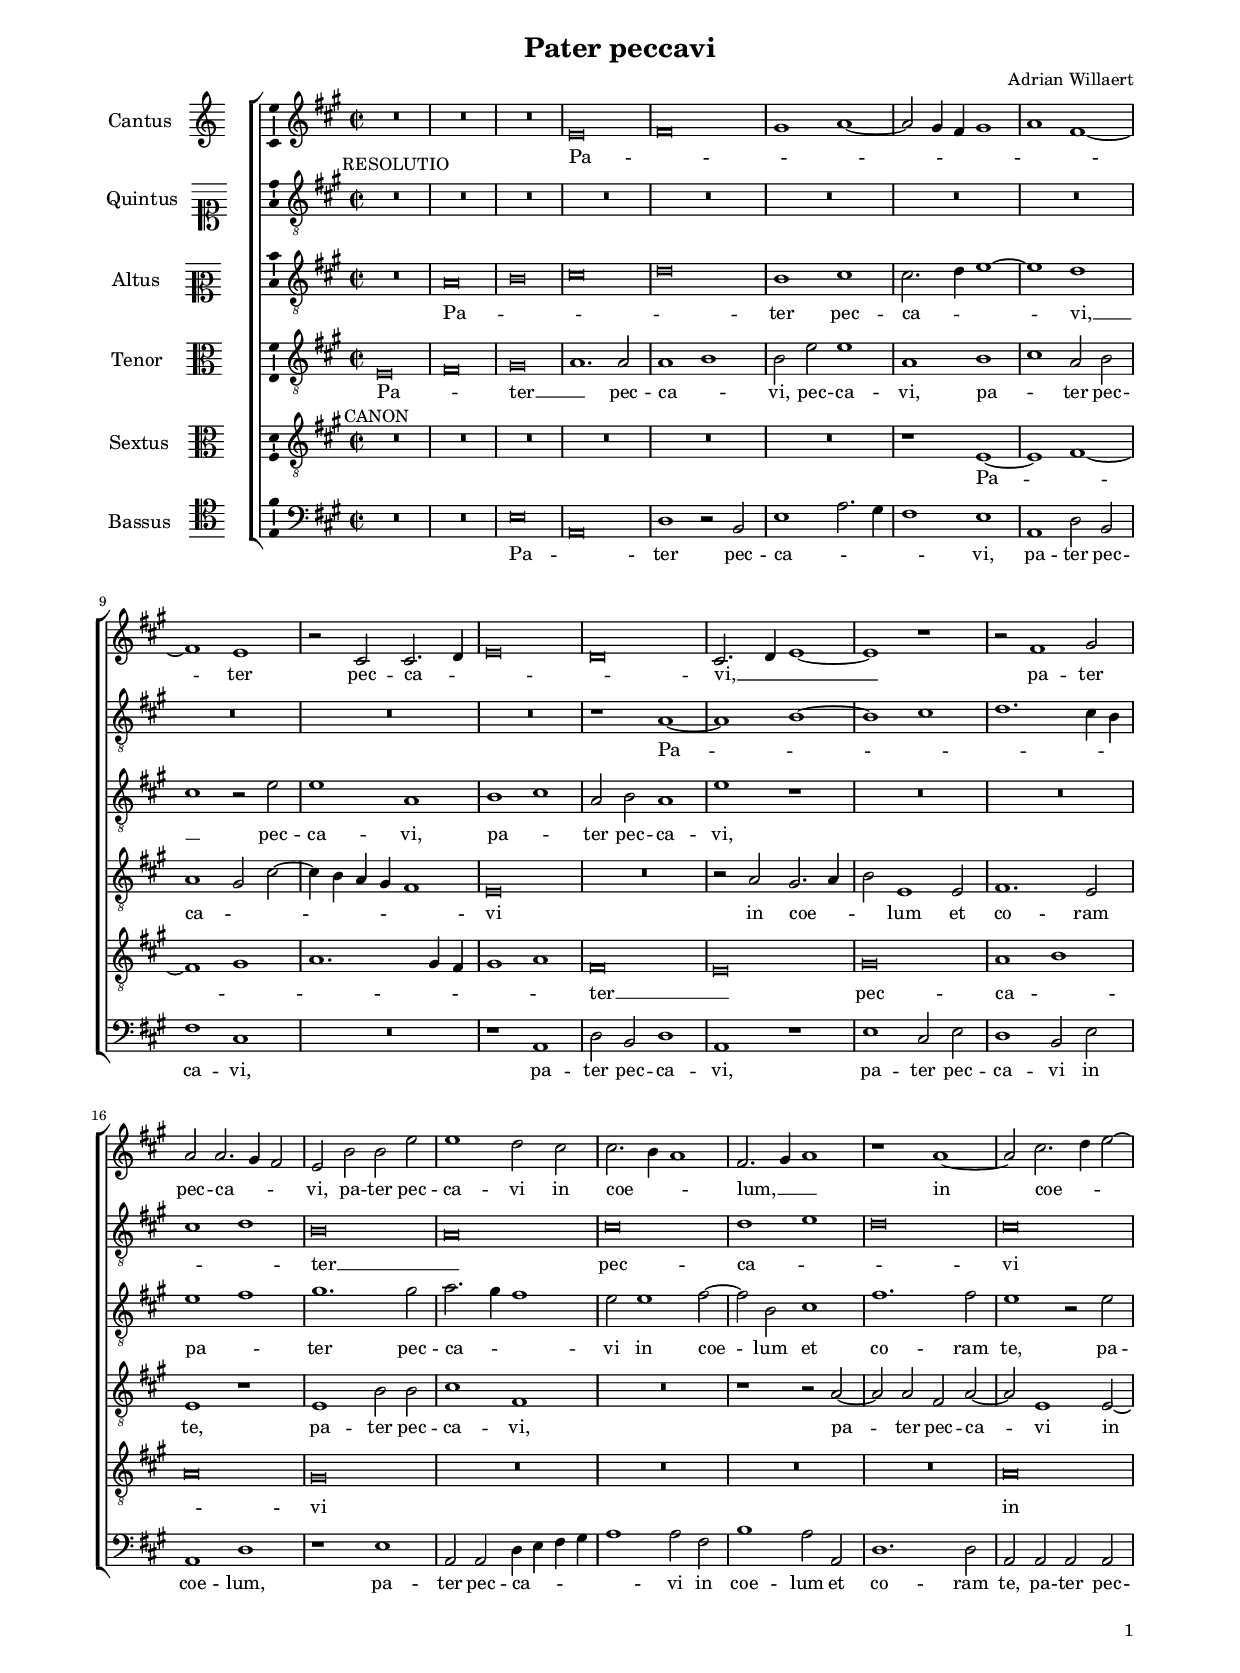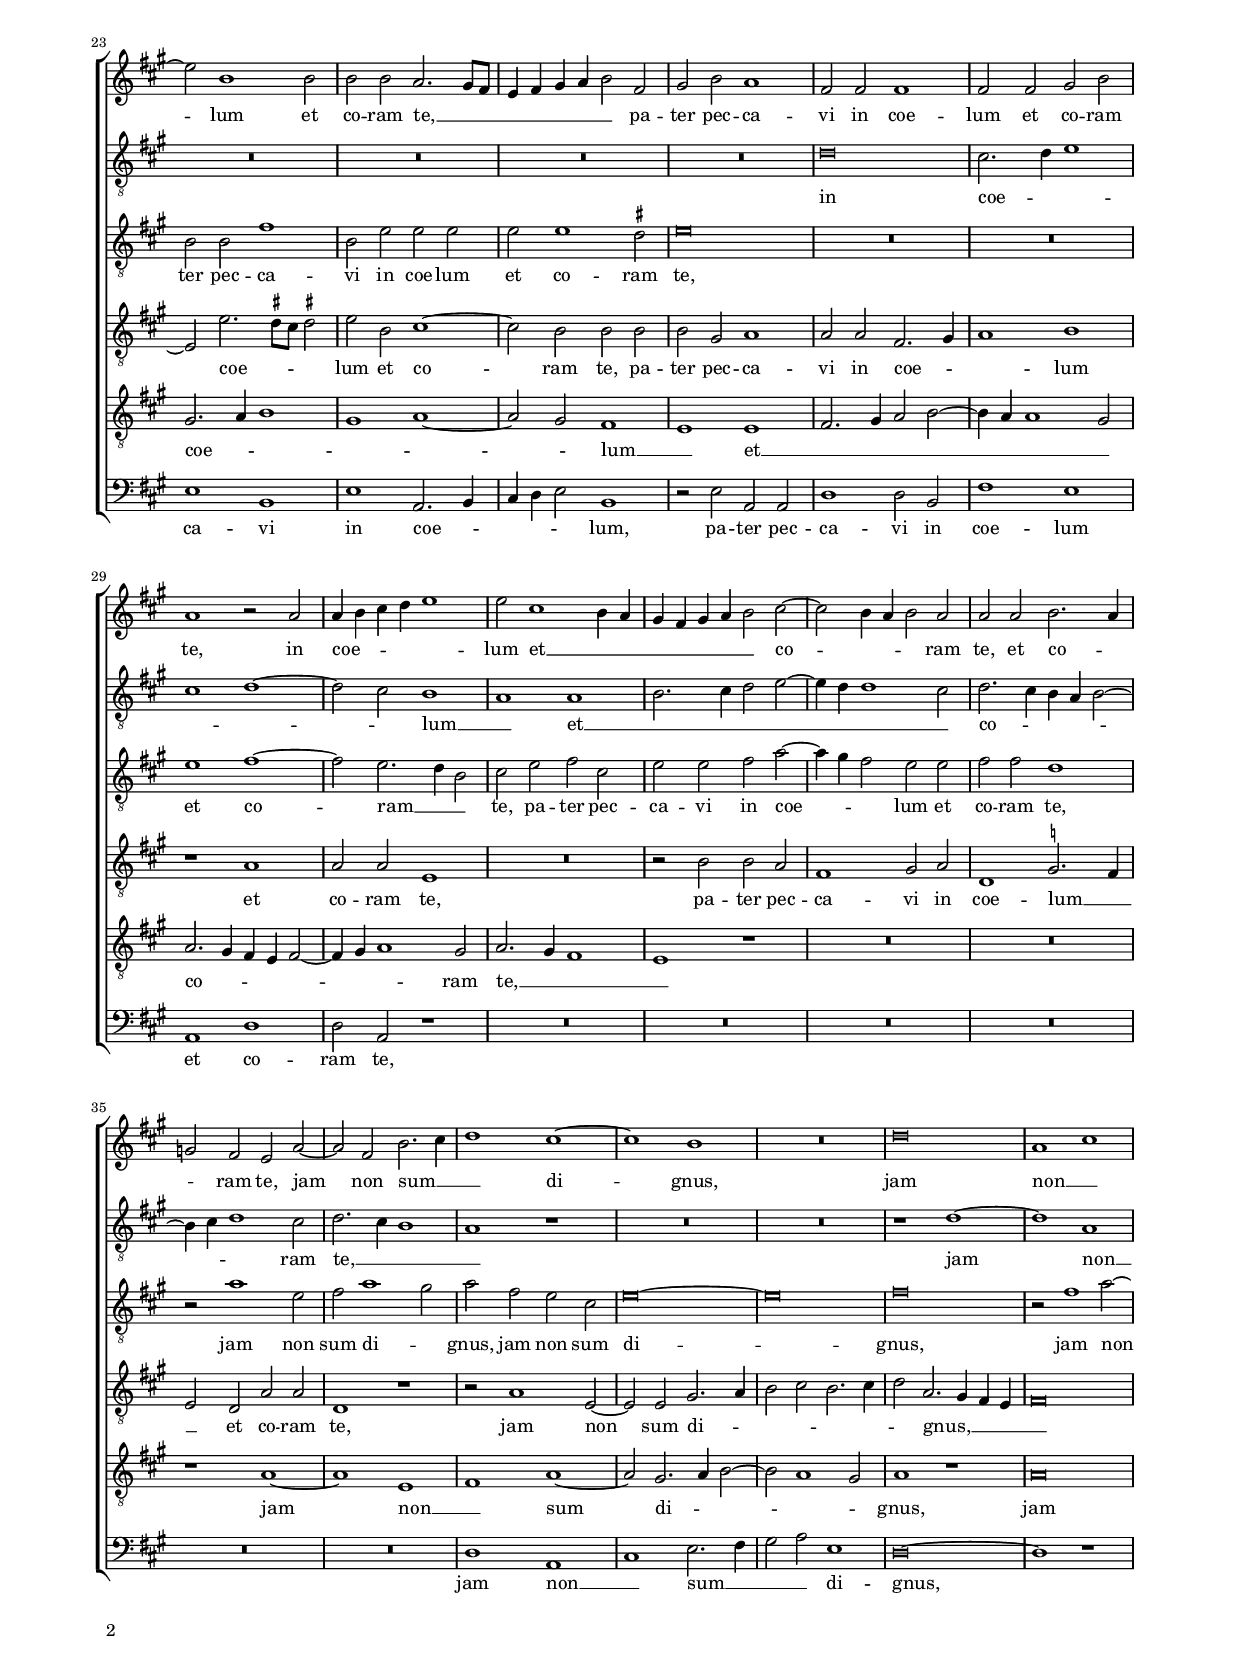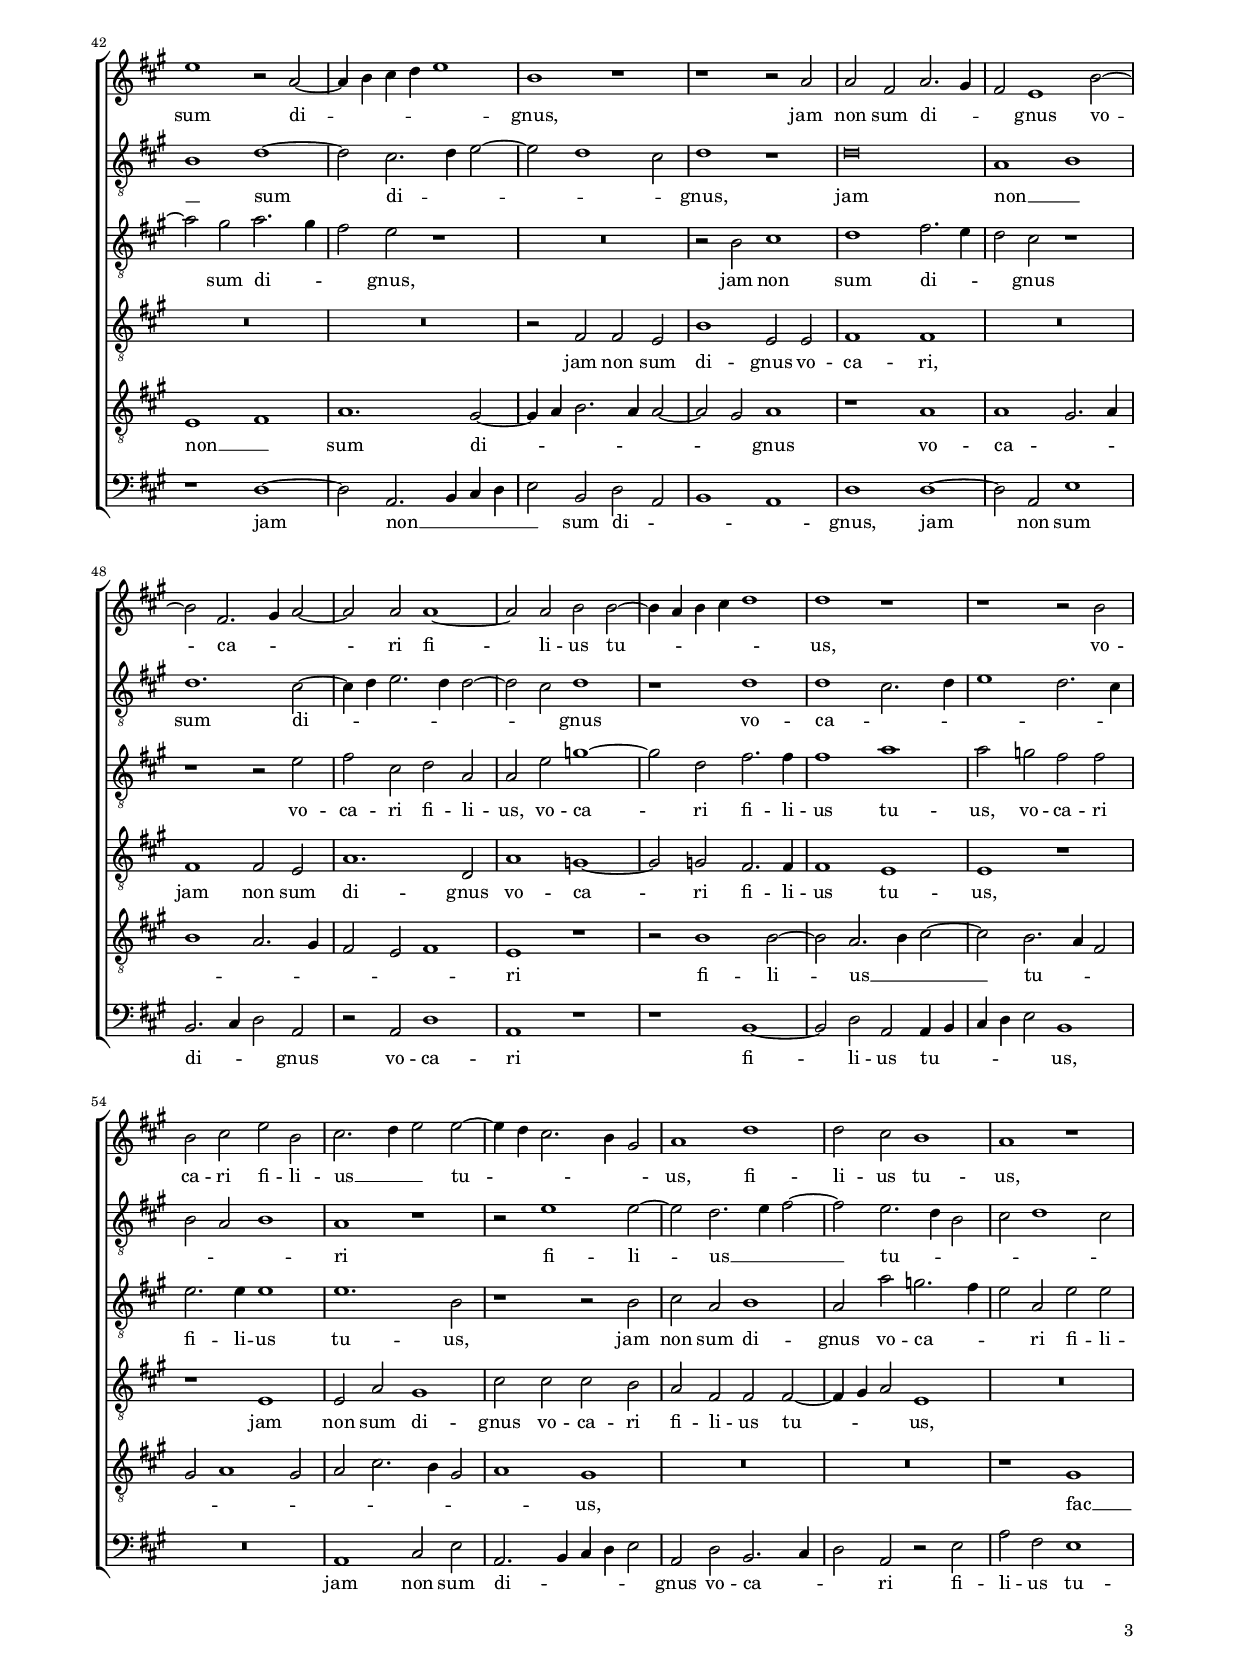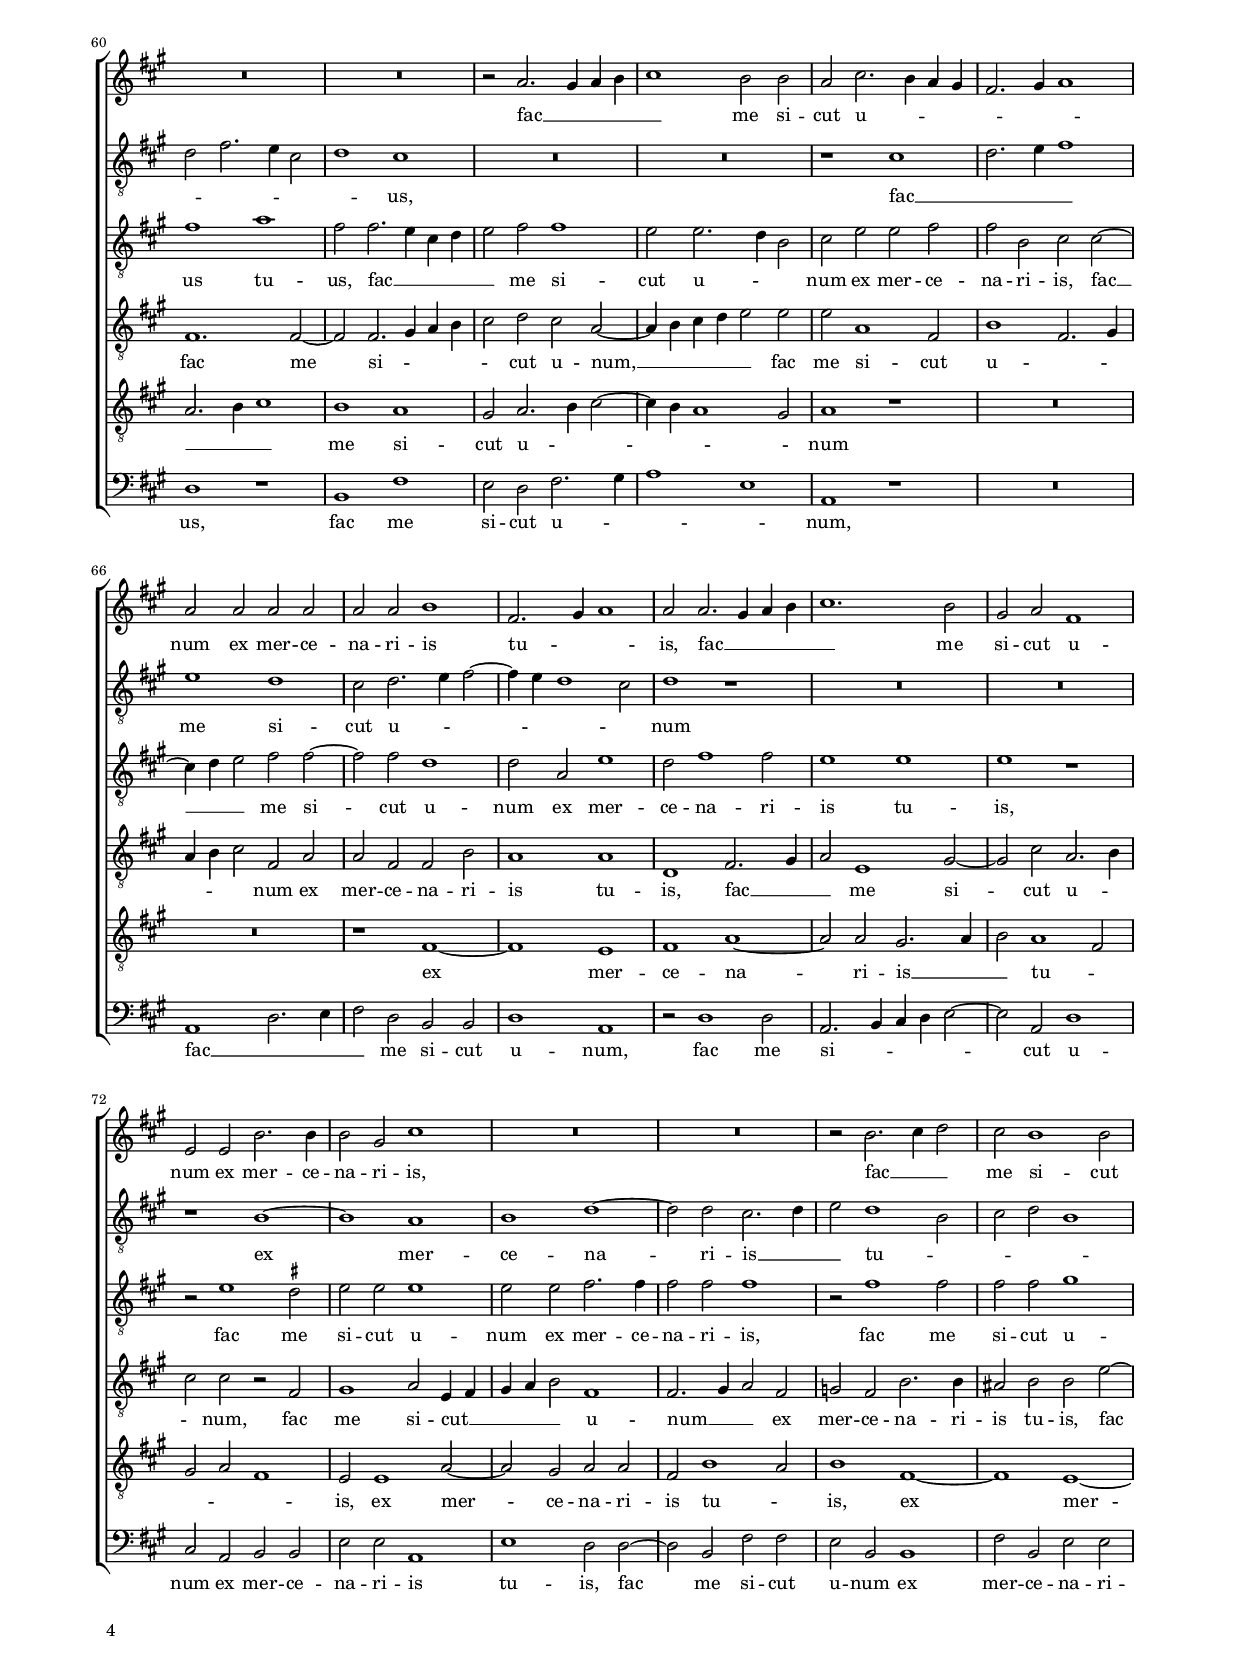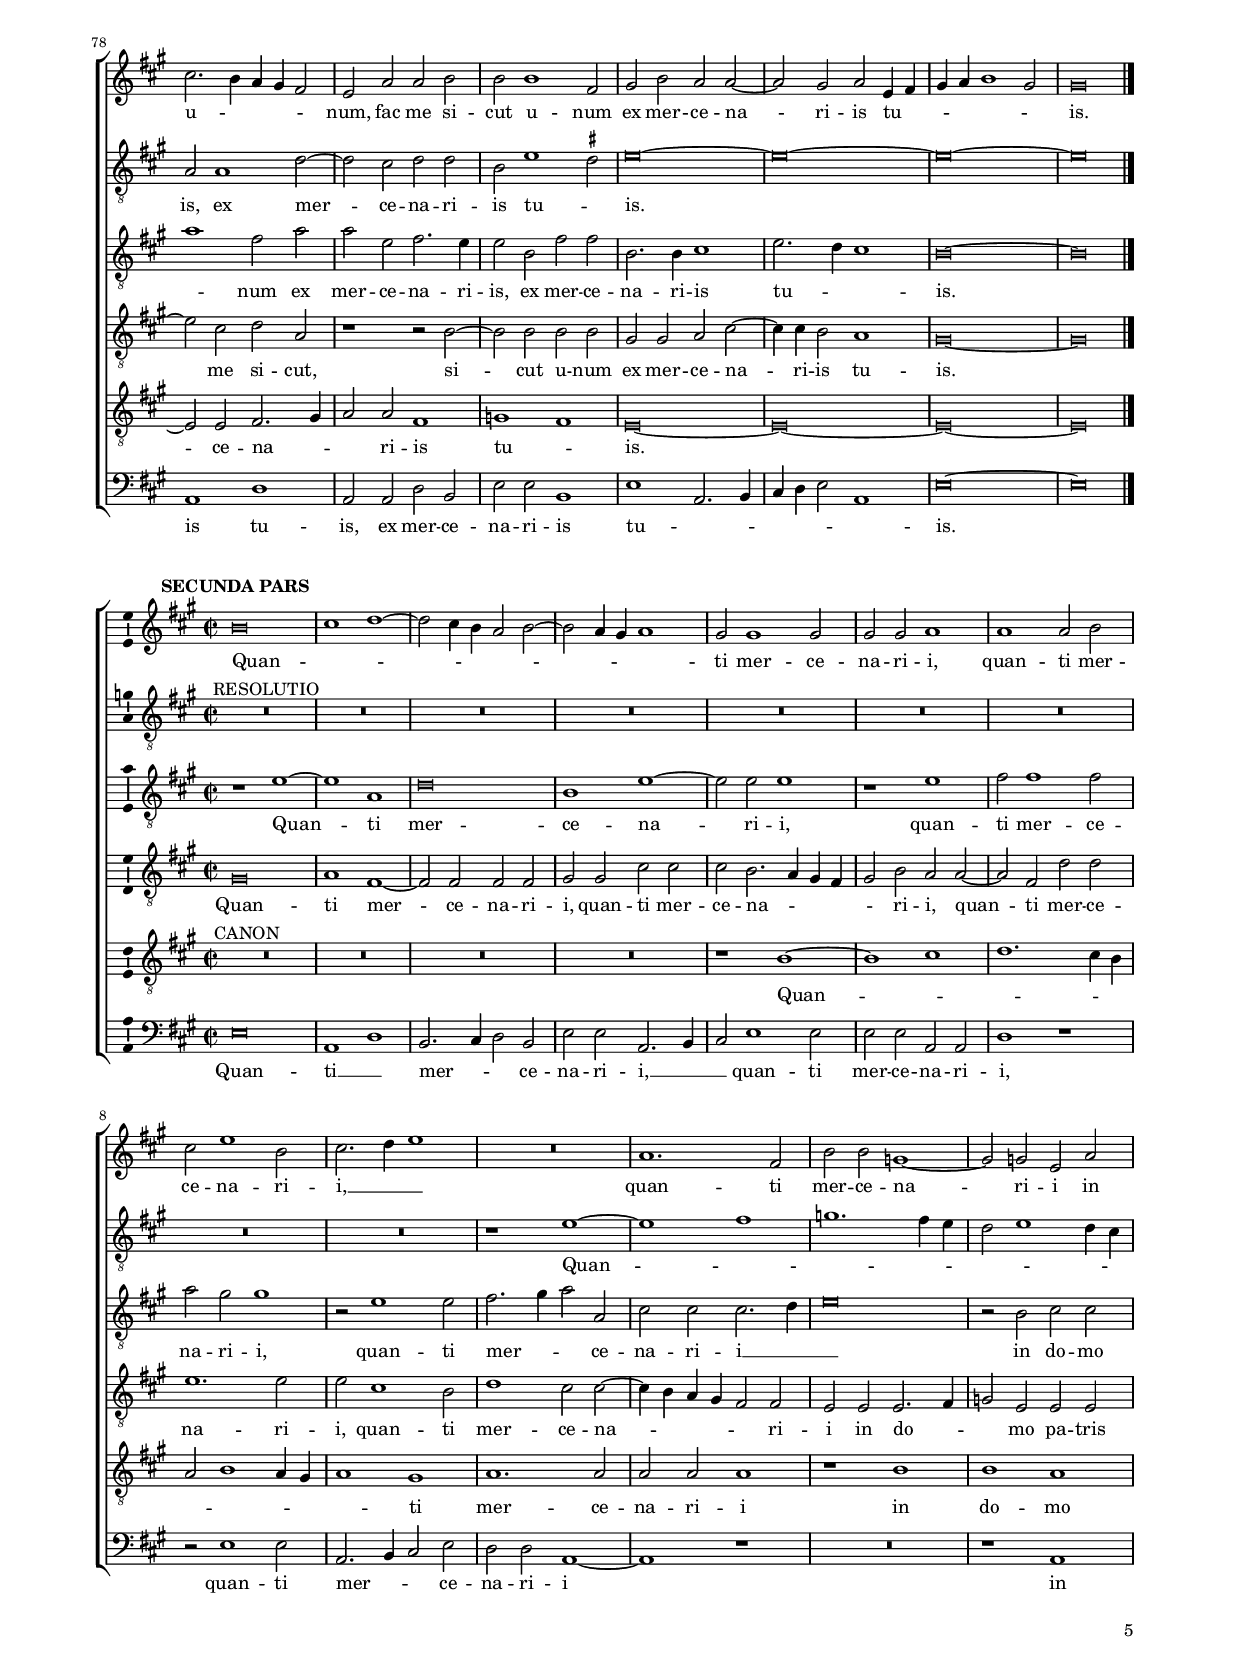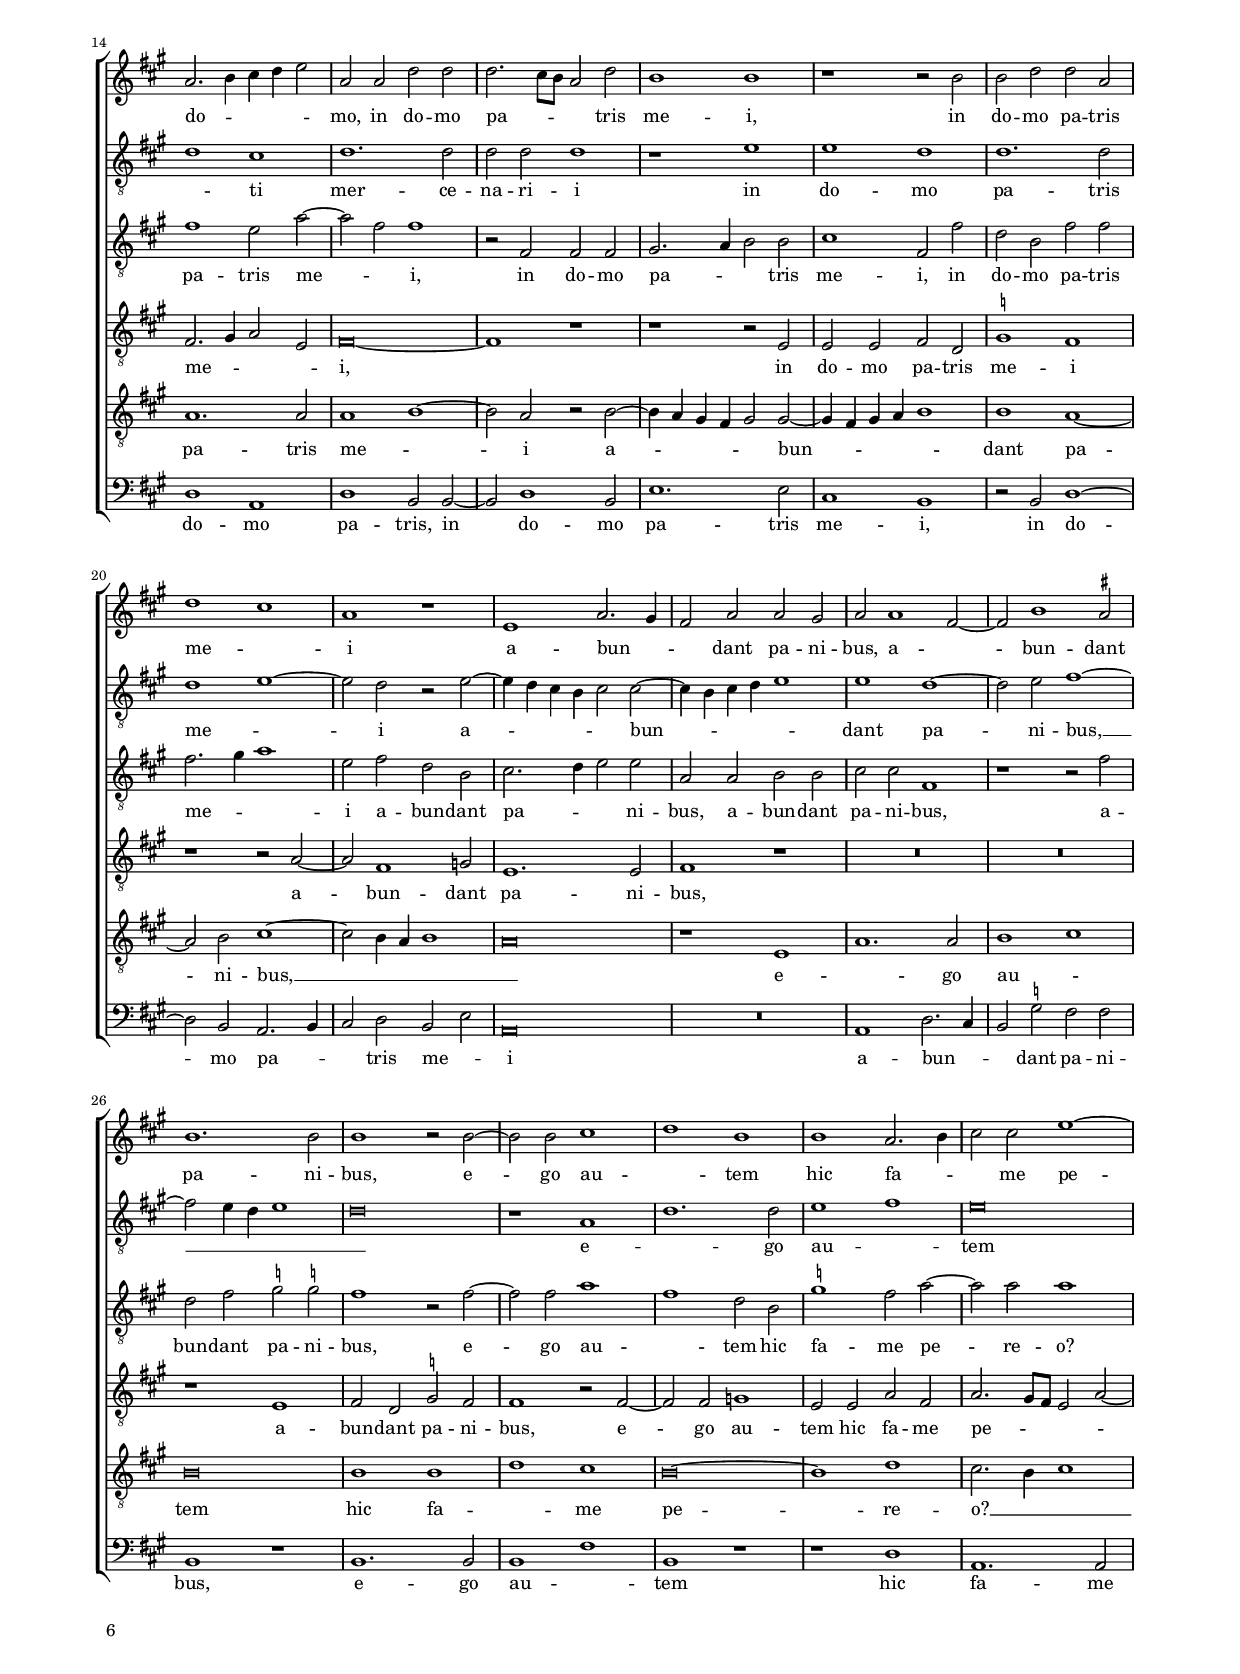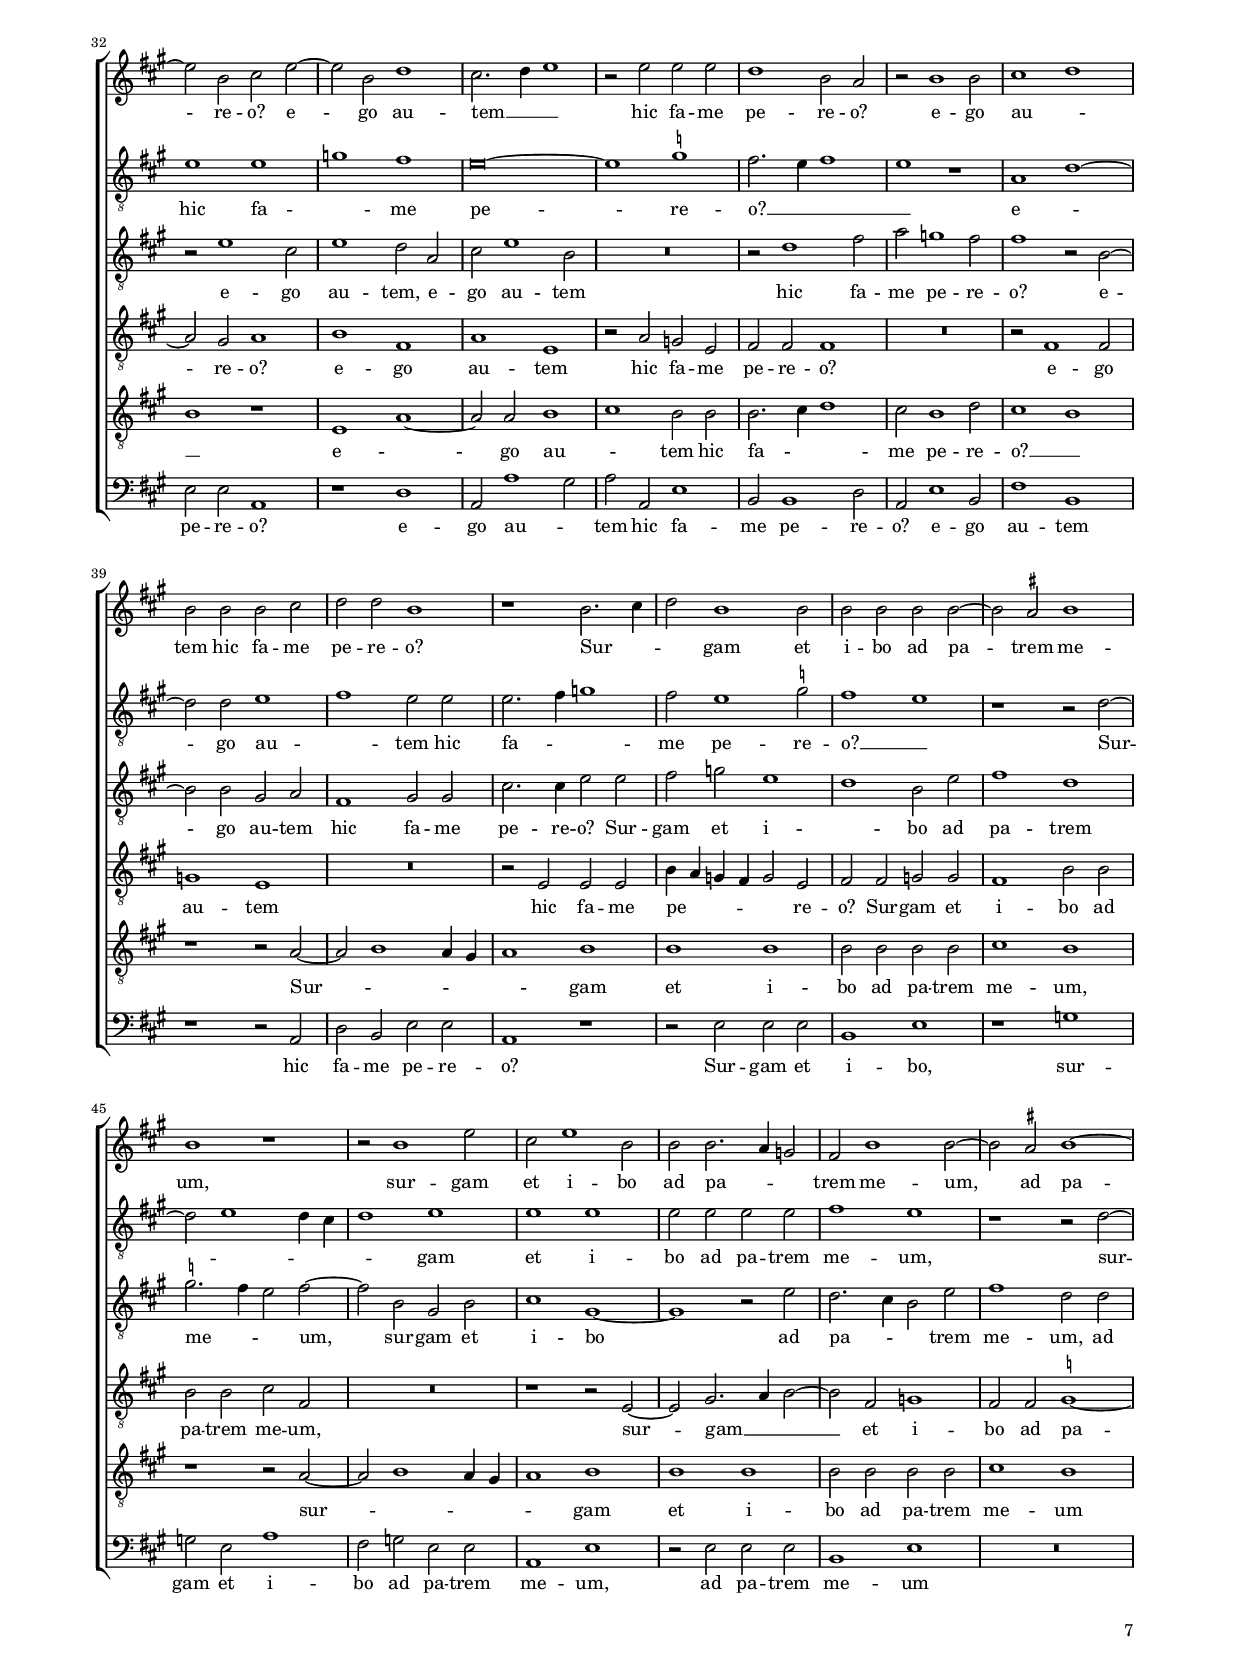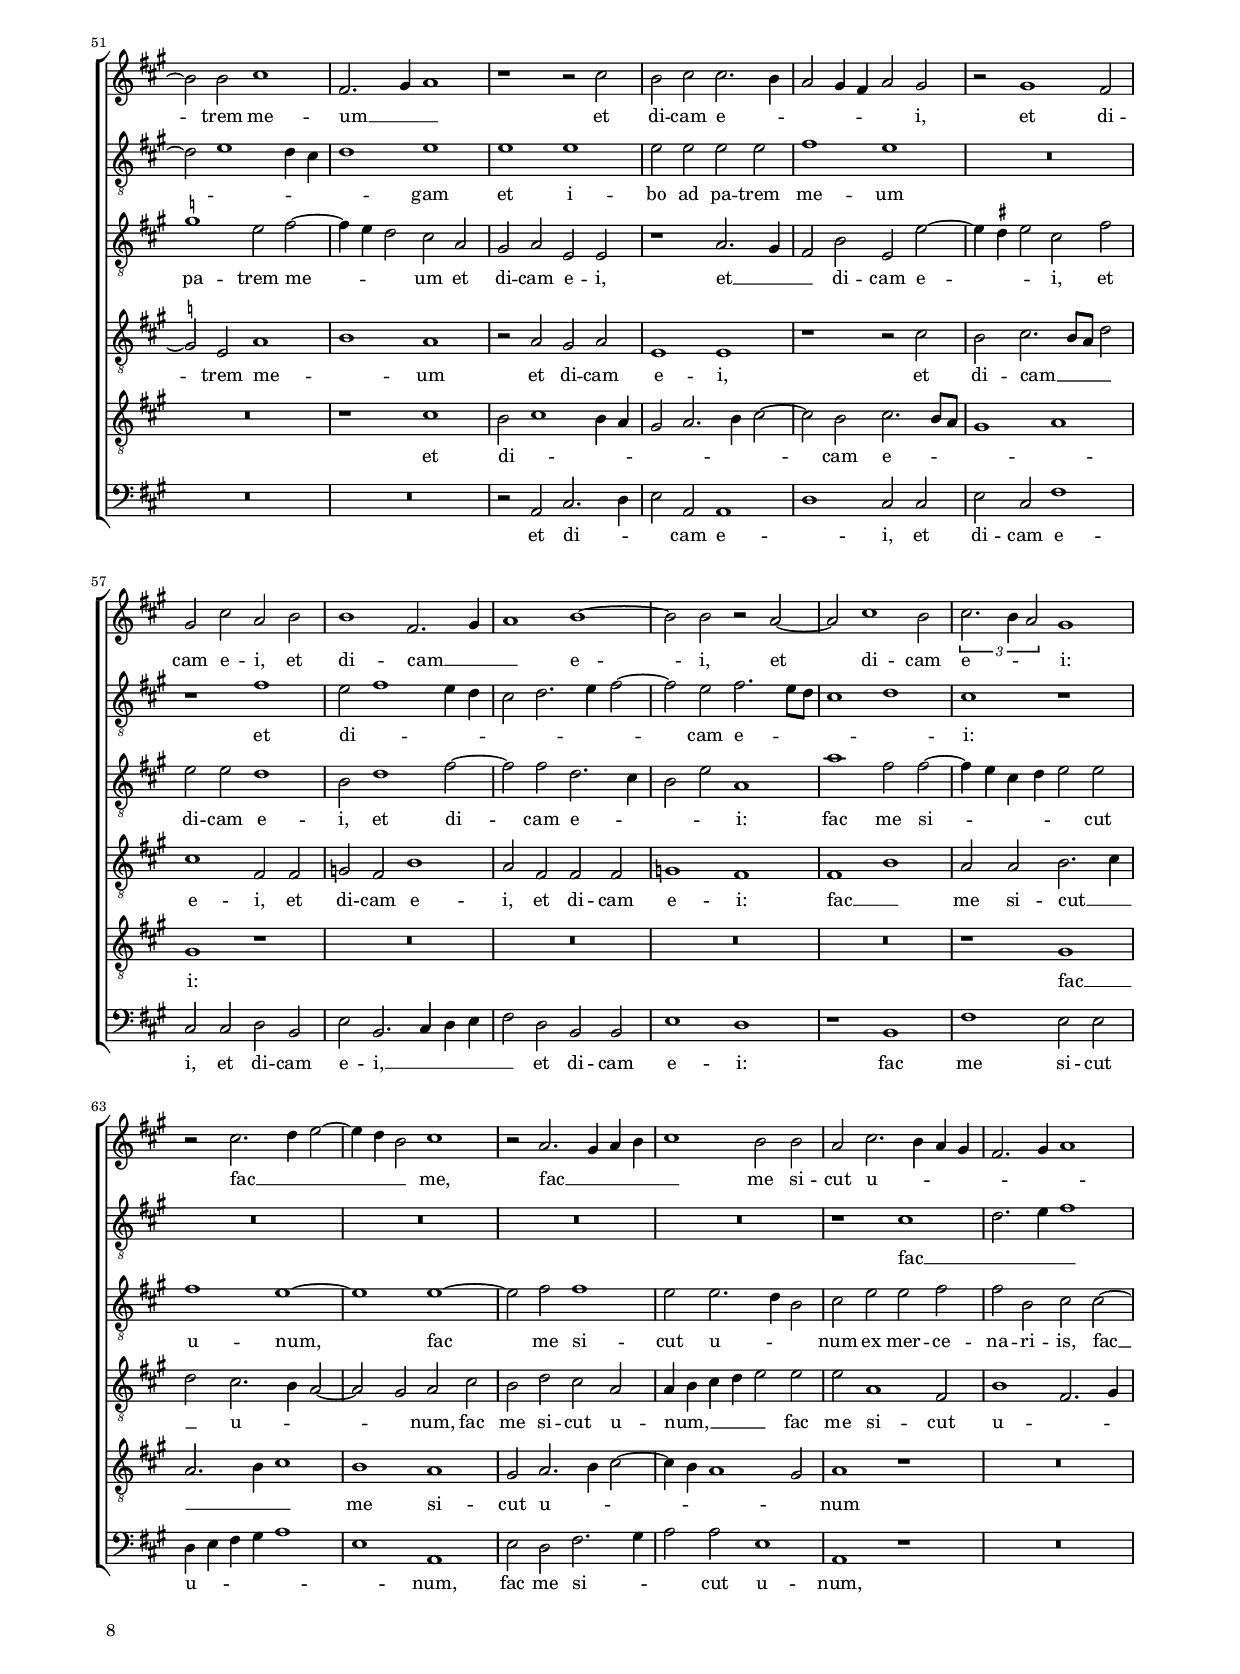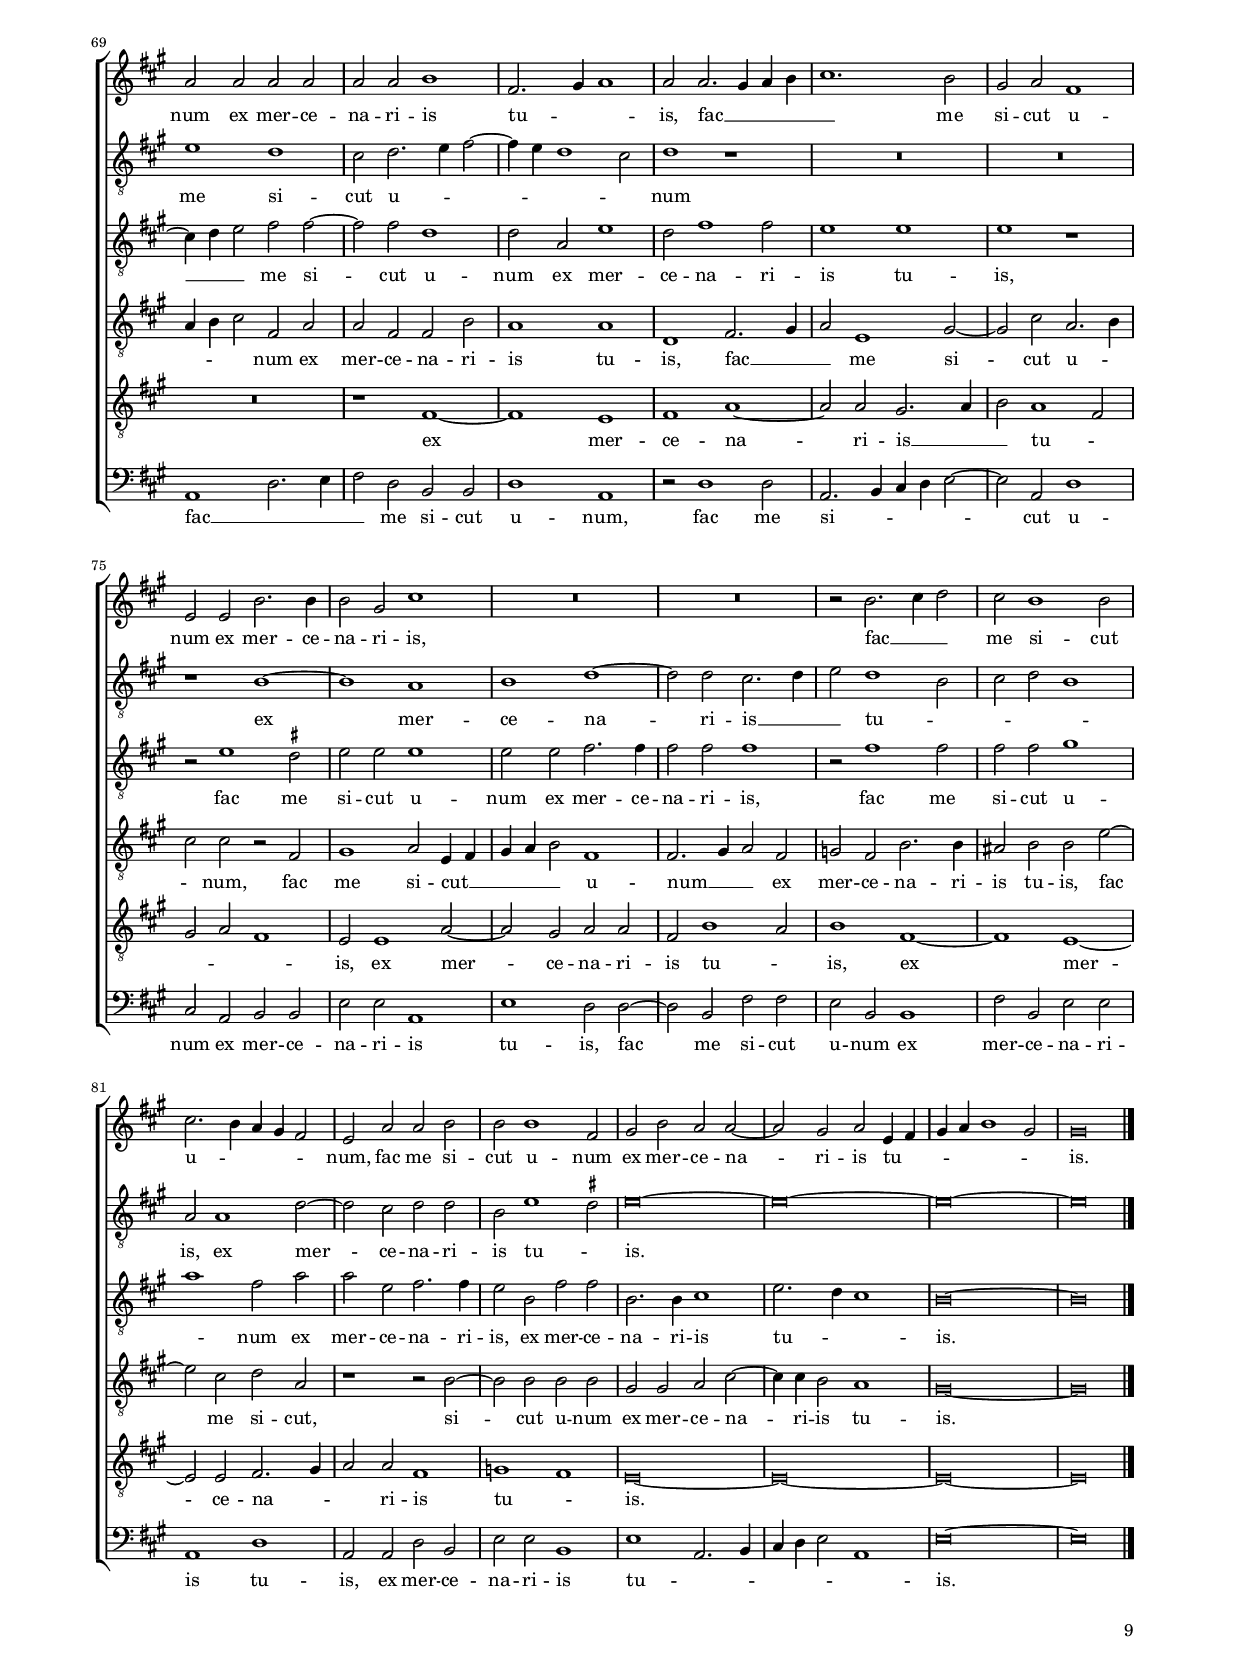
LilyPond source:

\header
{
  title="Pater peccavi"
  composer="Adrian Willaert"
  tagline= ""
}

\version "2.24.0"
\language deutsch
#(set-global-staff-size 15)
% #(set-default-paper-size "letter")
#(ly:set-option 'point-and-click #f)


	ficta = { \once \set suggestAccidentals = ##t }
	
	forget = #(define-music-function (music) (ly:music?) #{
		\accidentalStyle forget
		$music
		\accidentalStyle default
		#})



\paper
	{
	top-margin = 1.5 \cm
	bottom-margin = 1 \cm
	left-margin = 1.8 \cm
	right-margin = 1.8 \cm
	ragged-bottom = ##f
	ragged-last-bottom = ##t
	print-page-number = ##f
	score-system-spacing = #'((basic-distance . 16) (minimum-distance . 13) (padding . 5) (strechability . 250))
	system-system-spacing = #'((basic-distance . 16) (minimum-distance . 13) (padding . 5) (strechability . 250))
    oddFooterMarkup=\markup   \fill-line { "" \fromproperty #'page:page-number-string }
    evenFooterMarkup=\markup  \fill-line { \fromproperty #'page:page-number-string "" }
    last-bottom-spacing = #'((basic-distance . 12) (minimum-distance . 7) (padding . 4))
	systems-per-page = 3
%   page-count = 6
%	min-systems-per-page = 3
	}

global = {
    % \set Staff.autoBeaming = ##f
	\key c \major
	\time 2/2 \set Score.measureLength = #(ly:make-moment 2/1)
	\set Score.tempoHideNote = ##t
	\tempo 2 = 90
	\skip 1*2*84  \bar "|."
	}


incipitcantus = \markup { \score {
	{
	\set Staff.instrumentName = \markup { \fontsize #1 "Cantus" }
	\key c \major
	\clef violin
	s4 \bar ""
	}
	\layout  {
	raggedright = ##t
	indent = 1.6 \cm
	line-width = 2.2 \cm
	\context { \Staff \remove Time_signature_engraver }
	\override Staff.Clef.Y-extent = #'(0 . 0)
	}} \hspace #1 }


incipitquintus = \markup { \score {
	{
	\set Staff.instrumentName = \markup { \fontsize #1 "Quintus" }
	\key c \major
	\clef soprano
	s4 \bar ""
	}
	\layout  {
	raggedright = ##t
	indent = 1.6 \cm
	line-width = 2.2 \cm
	\context { \Staff \remove Time_signature_engraver }
	\override Staff.Clef.Y-extent = #'(0 . 0)
	}} \hspace #1 }
      
      
incipitaltus = \markup { \score {
	{
	\set Staff.instrumentName = \markup { \fontsize #1 "Altus" }
	\key c \major
	\clef mezzosoprano
	s4 \bar ""
	}
	\layout  {
	raggedright = ##t
	indent = 1.6 \cm
	line-width = 2.2 \cm
	\context { \Staff \remove Time_signature_engraver }
	\override Staff.Clef.Y-extent = #'(0 . 0)
	}} \hspace #1 }


incipittenor = \markup { \score {
	{
	\set Staff.instrumentName = \markup { \fontsize #1 "Tenor" }
	\key c \major
	\clef alto
	s4 \bar ""
	}
	\layout  {
	raggedright = ##t
	indent = 1.6 \cm
	line-width = 2.2 \cm
	\context { \Staff \remove Time_signature_engraver }
	\override Staff.Clef.Y-extent = #'(0 . 0)
	}} \hspace #1 }
      
      
incipitsextus = \markup { \score {
	{
	\set Staff.instrumentName = \markup { \fontsize #1 "Sextus" }
	\key c \major
	\clef alto
	s4 \bar ""
	}
	\layout  {
	raggedright = ##t
	indent = 1.6 \cm
	line-width = 2.2 \cm
	\context { \Staff \remove Time_signature_engraver }
	\override Staff.Clef.Y-extent = #'(0 . 0)
	}} \hspace #1 }
      
      
incipitbassus = \markup { \score {
	{
	\set Staff.instrumentName = \markup { \fontsize #1 "Bassus" }
	\key c \major
	\clef tenor
	s4 \bar ""
	}
	\layout  {
	raggedright = ##t
	indent = 1.6 \cm
	line-width = 2.2 \cm
	\context { \Staff \remove Time_signature_engraver }
	\override Staff.Clef.Y-extent = #'(0 . 0)
	}} \hspace #1 }


cantus =  \relative c''
	{
	R\breve
	R\breve
	R\breve
	g\breve
%5
	a\breve |
	h1 c~
	c2 h4 a h1
	c1 a~
	a1 g
%10
	r2 e e2. f4 |
	g\breve
	f\breve
	e2. f4 g1~
	g1 r
%15
	r2 a1 h2 |
	c2 c2. h4 a2
	g2 d' d g
	g1 f2 e
	e2. d4 c1
%20
	a2. h4 c1 |
	r1 c~
	c2 e2. f4 g2~
	g2 d1 d2
	d2 d c2. h8 a
%25
	g4 a h c d2 a |
	h2 d c1
	a2 a a1
	a2 a h d
	c1 r2 c
%30
	c4 d e f g1 |
	g2 e1 d4 c
	h4 a h c d2 e~
	e2 d4 c d2 c
	c2 c d2. c4
%35
	b2 a g c~ |
	c2 a d2. e4
	f1 e~
	e1 d
	R\breve
%40
	f\breve |
	c1 e
	g1 r2 c,~
	c4 d e f g1
	d1 r
%45
	r1 r2 c |
	c2 a c2. h4
	a2 g1 d'2~
	d2 a2. h4 c2~
	c2 c c1~
%50
	c2 c d d~ |
	d4 c d e f1
	f1 r
	r1 r2 d
	d2 e g d
%55
	e2. f4 g2 g~ |
	g4 f e2. d4 h2
	c1 f
	f2 e d1
	c1 r
%60
	R\breve |
	R\breve
	r2 c2. h4 c d
	e1 d2 d
	c2 e2. d4 c h
%65
	a2. h4 c1 |
	c2 c c c
	c2 c d1
	a2. h4 c1
	c2 c2. h4 c d
%70
	e1. d2 |
	h2 c a1
	g2 g d'2. d4
	d2 h e1
	R\breve
%75
	R\breve |
	r2 d2. e4 f2
	e2 d1 d2
	e2. d4 c h a2
	g2 c c d
%80
	d2 d1 a2 |
	h2 d c c~
	c2 h c g4 a
	h4 c d1 h2
	h\breve |
	}


quintus = \relative c''
	{
    R\breve^\markup {RESOLUTIO}
	R\breve
	R\breve
	R\breve
%5
	R\breve |
	R\breve
	R\breve
	R\breve
	R\breve
%10
	R\breve |
	R\breve
	r1 c,~
	c1 d~
	d1 e |
%15
    f1. e4 d
	e1 f
	d\breve
	c\breve
	e\breve |
%20
    f1 g
	f\breve
	e\breve
    R\breve
	R\breve
%25
	R\breve |
	R\breve
	f\breve
	e2. f4 g1
	e1 f~
%30
	f2 e d1 |
	c1 c
	d2. e4 f2 g~
	g4 f f1 e2
	f2. e4 d c d2~
%35
	d4 e f1 e2 |
	f2. e4 d1
	c1 r
	R\breve
	R\breve
%40
	r1 f~ |
	f1 c
	d1 f~
	f2 e2. f4 g2~
	g2 f1 e2
%45
	f1 r |
	f\breve
	c1 d
	f1. e2~
	e4 f g2. f4 f2~
%50
	f2 e f1 |
	r1 f
	f1 e2. f4
	g1 f2. e4
	d2 c d1
%55
	c1 r |
	r2 g'1 g2~
	g2 f2. g4 a2~
	a2 g2. f4 d2
	e2 f1 e2
%60
	f2 a2. g4 e2 |
	f1 e
	R\breve
	R\breve
	r1 e
%65
	f2. g4 a1 |
	g1 f
	e2 f2. g4 a2~
	a4 g f1 e2
	f1 r
%70
	R\breve |
	R\breve
	r1 d~
	d1 c
	d1 f~
%75
	f2 f e2. f4 |
	g2 f1 d2
	e2 f d1
	c2 c1 f2~
	f2 e f f
%80
	d2 g1 \ficta fis2 |
	g\breve~
	g\breve~
	g\breve~
	g\breve |
	}


altus =  \relative c'
    {
	R\breve
	c\breve
	d\breve
	e\breve
%5
	f\breve |
	d1 e
	e2. f4 g1~
	g1 f
	e1 r2 g
%10
	g1 c, |
	d1 e
	c2 d c1
	g'1 r
	R\breve
%15
	R\breve |
	g1 a
	h1. h2
	c2. h4 a1
	g2 g1 a2~
%20
	a2 d, e1 |
	a1. a2
	g1 r2 g
	d2 d a'1
	d,2 g g g
%25
	g2 g1 \ficta fis2 |
	g\breve
	R\breve
	R\breve
	g1 a~
%30
	a2 g2. f4 d2 |
	e2 g a e
	g2 g a c~
	c4 h a2 g g
	a2 a f1
%35
	r2 c'1 g2 |
	a2 c1 h2
	c2 a g e
	g\breve~
	g\breve
%40
	a\breve |
	r2 a1 c2~
	c2 h c2. h4
	a2 g r1
	R\breve
%45
	r2 d e1 |
	f1 a2. g4
	f2 e r1
	r1 r2 g
	a2 e f c
%50
	c2 g' b1~ |
	b2 f a2. a4
	a1 c
	c2 b a a
	g2. g4 g1
%55
	g1. d2 |
	r1 r2 d
	e2 c d1
	c2 c' b2. a4
	g2 c, g' g
%60
	a1 c |
	a2 a2. g4 e f
	g2 a a1
	g2 g2. f4 d2
	e2 g g a
%65
	a2 d, e e~ |
	e4 f g2 a a~
	a2 a f1
	f2 c g'1
	f2 a1 a2
%70
	g1 g |
	g1 r
	r2 g1 \ficta fis2
	g2 g g1
	g2 g a2. a4
%75
	a2 a a1 |
	r2 a1 a2
	a2 a h1
	c1 a2 c
	c2 g a2. g4
%80
	g2 d a' a |
	d,2. d4 e1
	g2. f4 e1
	d\breve~
    d\breve |
	}


tenor =  \relative c'
	{
	g\breve
	a\breve
	h\breve
	c1. c2
%5
	c1 d |
	d2 g g1
	c,1 d
	e1 c2 d
	c1 h2 e~
%10
	e4 d c h a1 |
	g\breve
	R\breve
	r2 c h2. c4
	d2 g,1 g2
%15
	a1. g2 |
	g1 r
	g1 d'2 d
	e1 a,
	R\breve
%20
	r1 r2 c~ |
	c2 c a c~
	c2 g1 g2~
	g2 g'2. \ficta fis8 e \ficta fis!2
	g2 d e1~
%25
	e2 d d d |
	d2 h c1
	c2 c a2. h4
	c1 d
	r1 c
%30
	c2 c g1 |
	R\breve
	r2 d' d c
	a1 h2 c
	f,1 \ficta b2. a4
%35
	g2 f c' c |
	f,1 r
	r2 c'1 g2~
	g2 g h2. c4
	d2 e d2. e4
%40
	f2 c2. h4 a g |
	a\breve
	R\breve
	R\breve
	r2 a a g
%45
	d'1 g,2 g |
	a1 a
	R\breve
	a1 a2 g
	c1. f,2
%50
	c'1 b~ |
	b2 b a2. a4
	a1 g
	g1 r
	r1 g
%55
	g2 c h1 |
	e2 e e d
	c2 a a a~
	a4 h c2 g1
	R\breve
%60
	a1. a2~ |
	a2 a2. h4 c d
	e2 f e c~
	c4 d e f g2 g
	g2 c,1 a2
%65
	d1 a2. h4 |
	c4 d e2 a, c
	c2 a a d
	c1 c
	f,1 a2. h4
%70
	c2 g1 h2~ |
	h2 e c2. d4
	e2 e r a,
	h1 c2 g4 a
	h4 c d2 a1
%75
	a2. h4 c2 a |
	b2 a d2. d4
	cis2 d d g~
	g2 e f c
	r1 r2 d~
%80
	d2 d d d |
	h2 h c e~
	e4 e d2 c1
	h\breve~
	h\breve |
	}


sextus  =  \relative c'
	{
    R\breve^\markup { \hspace #-5 "CANON" }
	R\breve
	R\breve
	R\breve
%5
	R\breve |
	R\breve
	r1 g~
	g1 a~
	a1 h
%10
	c1. h4 a |
	h1 c
	a\breve
	g\breve
	h\breve
%15
	c1 d |
	c\breve
	h\breve
	R\breve
	R\breve
%20
	R\breve |
	R\breve
	c\breve
	h2. c4 d1
	h1 c~
%25
	c2 h a1 |
	g1 g
	a2. h4 c2 d~
	d4 c c1 h2
	c2. h4 a g a2~
%30
	a4 h c1 h2 |
	c2. h4 a1
	g1 r
	R\breve
	R\breve
%35
	r1 c~ |
	c1 g
	a1 c~
	c2 h2. c4 d2~
	d2 c1 h2
%40
	c1 r |
	c\breve
	g1 a
	c1. h2~
	h4 c d2. c4 c2~
%45
	c2 h c1 |
	r1 c
	c1 h2. c4
	d1 c2. h4
	a2 g a1
%50
	g1 r |
	r2 d'1 d2~
	d2 c2. d4 e2~
	e2 d2. c4 a2
	h2 c1 h2
%55
	c2 e2. d4 h2 |
	c1 h
	R\breve
	R\breve
	r1 h
%60
	c2. d4 e1 |
	d1 c
	h2 c2. d4 e2~
	e4 d c1 h2
	c1 r
%65
	R\breve |
	R\breve
	r1 a~
	a1 g
	a1 c~
%70
	c2 c h2. c4 |
	d2 c1 a2
	h2 c a1
	g2 g1 c2~
	c2 h c c
%75
	a2 d1 c2 |
	d1 a~
	a1 g~
	g2 g a2. h4
	c2 c a1
%80
	b1 a |
	g\breve~
	g\breve~
	g\breve~
	g\breve |
	}


bassus  =  \relative c
	{
	R\breve
	R\breve
	g'\breve
	c,\breve
%5
	f1 r2 d |
	g1 c2. h4
	a1 g
	c,1 f2 d
	a'1 e
%10
	R\breve |
	r1 c
	f2 d f1
	c1 r
	g'1 e2 g
%15
	f1 d2 g |
	c,1 f
	r1 g
	c,2 c f4 g a h
	c1 c2 a
%20
	d1 c2 c, |
	f1. f2
	c2 c c c
	g'1 d
	g1 c,2. d4
%25
	e4 f g2 d1 |
	r2 g c, c
	f1 f2 d
	a'1 g
	c,1 f
%30
	f2 c r1 |
	R\breve
	R\breve
	R\breve
	R\breve
%35
	R\breve |
	R\breve
	f1 c
	e1 g2. a4
	h2 c g1
%40
	f\breve~ |
	f1 r
	r1 f~
	f2 c2. d4 e f
	g2 d f c
%45
	d1 c |
	f1 f~
	f2 c g'1
	d2. e4 f2 c
	r2 c f1
%50
	c1 r |
	r1 d~
	d2 f c c4 d
	e4 f g2 d1
	R\breve
%55
	c1 e2 g |
	c,2. d4 e f g2
	c,2 f d2. e4
	f2 c r g'
	c2 a g1
%60
	f1 r |
	d1 a'
	g2 f a2. h4
	c1 g
	c,1 r
%65
	R\breve |
	c1 f2. g4
	a2 f d d
	f1 c
	r2 f1 f2
%70
	c2. d4 e f g2~ |
	g2 c, f1
	e2 c d d
	g2 g c,1
	g'1 f2 f~
%75
	f2 d a' a |
	g2 d d1
	a'2 d, g g
	c,1 f
	c2 c f d
%80
	g2 g d1 |
	g1 c,2. d4
	e4 f g2 c,1
	g'\breve~
	g\breve |
	}


lyricscantus = \lyricmode {
	Pa -- _ _ _ _ _ _ _ _ ter pec -- ca -- _ _ _ vi, __ _ _
    pa -- ter pec -- ca -- _ _ vi,
    pa -- ter pec -- ca -- vi
    in coe -- _ _ lum, __ _ _
    in coe -- _ _ lum et co -- ram te, __ _ _ _ _ _ _ _
    pa -- ter pec -- ca -- vi
    in coe -- lum et co -- ram te,
    in coe -- _ _ _ _ lum et __ _ _ _ _ _ _ _ co -- _ _ _ ram te,
    et co -- _ _ ram te,
    jam non sum __ _ _ di -- gnus,
    jam non __ _ sum di -- _ _ _ _ gnus,
    jam non sum di -- _ _ gnus
    vo -- ca -- _ _ ri fi -- li -- us tu -- _ _ _ _ us,
    vo -- ca -- ri fi -- li -- us __ _ _ tu -- _ _ _ _ us,
    fi -- li -- us tu -- us,
    fac __ _ _ _ _ me si -- cut u -- _ _ _ _ _ _ num ex mer -- ce -- na -- ri -- is tu -- _ _ is,
    fac __ _ _ _ _ me si -- cut u -- num ex mer -- ce -- na -- ri -- is,
    fac __ _ _ me si -- cut u -- _ _ _ _ num,
    fac me si -- cut u -- num ex mer -- ce -- na -- ri -- is tu -- _ _ _ _ _ is.
	}


lyricsquintus = \lyricmode {
	Pa -- _ _ _ _ _ _ _ ter __ _ pec -- ca -- _ _ vi
    in coe -- _ _ _ _ _ lum __ _ et __ _ _ _ _ _ _ _ co -- _ _ _ _ _ _ ram te, __ _ _ _
    jam non __ _ sum di -- _ _ _ _ gnus,
    jam non __ _ sum di -- _ _ _ _ _ gnus
    vo -- ca -- _ _ _ _ _ _ _ _ ri fi -- li -- us __ _ _ tu -- _ _ _ _ _ _ _ _ _ _ us,
    fac __ _ _ _ me si -- cut u -- _ _ _ _ _ num ex mer -- ce -- na -- ri -- is __ _ _ tu -- _ _ _ _ is,
    ex mer -- ce -- na -- ri -- is tu -- _ is.
	}
	
	
lyricsaltus = \lyricmode {
	Pa -- _ _ _ ter pec -- ca -- _ _ vi, __ _
    pec -- ca -- vi,
    pa -- _ ter pec -- ca -- vi,
    pa -- _ ter pec -- ca -- _ _ vi
    in coe -- lum et co -- ram te,
    pa -- ter pec -- ca -- vi
    in coe -- lum et co -- ram te,
    et co -- ram __ _ _ te,
    pa -- ter pec -- ca -- vi
    in coe -- _ _ lum et co -- ram te,
    jam non sum di -- _ gnus,
    jam non sum di -- gnus,
    jam non sum di -- _ _ gnus,
    jam non sum di -- _ _ gnus
    vo -- ca -- ri fi -- li -- us,
    vo -- ca -- ri fi -- li -- us tu -- us,
    vo -- ca -- ri fi -- li -- us tu -- us,
    jam non sum di -- gnus
    vo -- ca -- _ _ ri fi -- li -- us tu -- us,
    fac __ _ _ _ _ me si -- cut u -- _ _ num ex mer -- ce -- na -- ri -- is,
    fac __ _ _ me si -- cut u -- num ex mer -- ce -- na -- ri -- is tu -- is,
    fac me si -- cut u -- num ex mer -- ce -- na -- ri -- is,
    fac me si -- cut u -- _ num ex mer -- ce -- na -- ri -- is,
    ex mer -- ce -- na -- ri -- is tu -- _ _ is.
	}


lyricstenor = \lyricmode {
	Pa -- _ ter __ _ pec -- ca -- _ vi,
    pec -- ca -- vi,
    pa -- _ ter pec -- ca -- _ _ _ _ _ _ vi
    in coe -- _ _ lum et co -- ram te,
    pa -- ter pec -- ca -- vi,
    pa -- ter pec -- ca -- vi
    in coe -- _ _ _ lum et co -- ram te,
    pa -- ter pec -- ca -- vi
    in coe -- _ _ lum et co -- ram te,
    pa -- ter pec -- ca -- vi
    in coe -- lum __ _ _ et co -- ram te,
    jam non sum di -- _ _ _ _ _ _ gnus, __ _ _ _ _
    jam non sum di -- gnus vo -- ca -- ri,
    jam non sum di -- gnus
    vo -- ca -- ri fi -- li -- us tu -- us,
    jam non sum di -- gnus
    vo -- ca -- ri fi -- li -- us tu -- _ _ us,
    fac me si -- _ _ _ _ cut u -- num, __ _ _ _ _ 
    fac me si -- cut u -- _ _ _ _ _ num ex mer -- ce -- na -- ri -- is tu -- is,
    fac __ _ _ me si -- cut u -- _ _ num,
    fac me si -- cut __ _ _ _ _ u -- num __ _ _ ex mer -- ce -- na -- ri -- is tu -- is,
    fac me si -- cut,
    si -- cut u -- num ex mer -- ce -- na -- ri -- is tu -- is.
	}


lyricssextus = \lyricmode {
	Pa -- _ _ _ _ _ _ _ ter __ _ pec -- ca -- _ _ vi
    in coe -- _ _ _ _ _ lum __ _ et __ _ _ _ _ _ _ _ co -- _ _ _ _ _ _ ram te, __ _ _ _
    jam non __ _ sum di -- _ _ _ _ gnus,
    jam non __ _ sum di -- _ _ _ _ _ gnus
    vo -- ca -- _ _ _ _ _ _ _ _ ri fi -- li -- us __ _ _ tu -- _ _ _ _ _ _ _ _ _ _ us,
    fac __ _ _ _ me si -- cut u -- _ _ _ _ _ num ex mer -- ce -- na -- ri -- is __ _ _ tu -- _ _ _ _ is,
    ex mer -- ce -- na -- ri -- is tu -- _ is,
    ex mer -- ce -- na -- _ _ ri -- is tu -- _ is.
	}


lyricsbassus = \lyricmode {
	Pa -- _ ter pec -- ca -- _ _ _ vi,
    pa -- ter pec -- ca -- vi,
    pa -- ter pec -- ca -- vi,
    pa -- ter pec -- ca -- vi
    in coe -- lum,
    pa -- ter pec -- ca -- _ _ _ _ vi
    in coe -- lum et co -- ram te,
    pa -- ter pec -- ca -- vi
    in coe -- _ _ _ _ lum,
    pa -- ter pec -- ca -- vi
    in coe -- lum et co -- ram te,
    jam non __ _ sum __ _ _ _ di -- gnus,
    jam non __ _ _ _ _ sum di -- _ _ _ gnus,
    jam non sum di -- _ _ gnus
    vo -- ca -- ri fi -- li -- us tu -- _ _ _ _ us,
    jam non sum di -- _ _ _ _ gnus
    vo -- ca -- _ _ ri fi -- li -- us tu -- us,
    fac me si -- cut u -- _ _ _ num,
    fac __ _ _ _ me si -- cut u -- num,
    fac me si -- _ _ _ _ cut u -- num ex mer -- ce -- na -- ri -- is tu -- is,
    fac me si -- cut u -- num ex mer -- ce -- na -- ri -- is tu -- is,
    ex mer -- ce -- na -- ri -- is tu -- _ _ _ _ _ _ is.
	}


\score
{  
	\transpose c a, {
	\new ChoirStaff \with { \override StaffGrouper.staff-staff-spacing.basic-distance = #12 }
	<<

	\new Staff << \global
	\new Voice="v1" {
		\set Staff.instrumentName=\incipitcantus
		\set Staff.midiInstrument = "reed organ"
		\clef violin
		\cantus }
	\new Lyrics \lyricsto "v1" {\lyricscantus }
	>>


	\new Staff << \global
	\new Voice="v5" {
		\set Staff.instrumentName=\incipitquintus
		\set Staff.midiInstrument = "reed organ"
		\clef "G_8" 
		\quintus}
	\new Lyrics \lyricsto "v5" {\lyricsquintus }
	>>


	\new Staff << \global
	\new Voice="v2" {
		\set Staff.instrumentName=\incipitaltus
		\set Staff.midiInstrument = "reed organ"
		\clef "G_8" 
		\altus}
	\new Lyrics \lyricsto "v2" {\lyricsaltus }
	>>


	\new Staff << \global
	\new Voice="v3" {
		\set Staff.instrumentName=\incipittenor
		\set Staff.midiInstrument = "reed organ"
		\clef "G_8"
		\tenor }
	\new Lyrics \lyricsto "v3" {\lyricstenor }
	>>


	\new Staff << \global
	\new Voice="v6" {
		\set Staff.instrumentName=\incipitsextus
		\set Staff.midiInstrument = "reed organ"
		\clef "G_8"
		\sextus}
	\new Lyrics \lyricsto "v6" {\lyricssextus }
	>>


	\new Staff << \global
	\new Voice="v4" {
		\set Staff.instrumentName=\incipitbassus
		\set Staff.midiInstrument = "reed organ"
		\clef "bass" 
		\bassus }
	\new Lyrics \lyricsto "v4" {\lyricsbassus}
	>>

	>>
	} % transpose

	\layout
	{
	indent = 2.6 \cm
%	\context { \Lyrics \override VerticalAxisGroup.nonstaff-relatedstaff-spacing.padding = #2 }
%	\context { \Lyrics \override LyricText.font-size = #1 }
  	\context { \Staff \consists Ambitus_engraver }
	\context { \Staff \override TimeSignature.break-visibility = #end-of-line-invisible }
	\context { \Score \override BarNumber.padding = #2 }
	\context { \Voice \override NoteHead.style = #'baroque }
	}

\midi
	{
	}

}

%%%%%%%%%%%%%%%%%%%%  SECUNDA PARS   %%%%%%%%%%%%%%%%%%%%



global = {
	\key c \major
	\time 2/2 \set Score.measureLength = #(ly:make-moment 2/1)
    \set Score.tempoHideNote = ##t
    \tempo 2 = 90
    \skip 1*2*87 \bar "|."
	}


cantus =  \relative c''
	{
	d\breve
	e1 f~
	f2 e4 d c2 d~
	d2 c4 h c1
%5
	h2 h1 h2 |
	h2 h c1
	c1 c2 d
	e2 g1 d2
	e2. f4 g1
%10
	R\breve |
	c,1. a2
	d2 d b1~
	b2 b g c
	c2. d4 e f g2
%15
	c,2 c f f |
	f2. e8 d c2 f
	d1 d
	r1 r2 d
	d2 f f c
%20
	f1 e |
	c1 r
	g1 c2. h4
	a2 c c h
	c2 c1 a2~
%25
	a2 d1 \ficta cis2 |
	d1. d2
	d1 r2 d~
	d2 d e1
	f1 d
%30
	d1 c2. d4 |
	e2 e g1~
	g2 d e g~
	g2 d f1
	e2. f4 g1
%35
	r2 g g g |
	f1 d2 c
	r2 d1 d2
	e1 f
	d2 d d e
%40
	f2 f d1 |
	r1 d2. e4
	f2 d1 d2
	d2 d d d~
	d2 \ficta cis d1
%45
	d1 r |
	r2 d1 g2
	e2 g1 d2
	d2 d2. c4 b2
	a2 d1 d2~
%50
	d2 \ficta cis d1~ |
	d2 d e1
	a,2. h4 c1
	r1 r2 e
	d2 e e2. d4
%55
	c2 h4 a c2 h |
	r2 h1 a2
	h2 e c d
	d1 a2. h4
	c1 d~
%60
	d2 d r c~ |
	c2 e1 d2
    \tuplet 3/2 { e2. d4 c2 } h1
	r2 e2. f4 g2~
	g4 f d2 e1
%65
	r2 c2. h4 c d |
	e1 d2 d
	c2 e2. d4 c h
	a2. h4 c1
	c2 c c c
%70
	c2 c d1 |
	a2. h4 c1
	c2 c2. h4 c d
	e1. d2
	h2 c a1
%75
	g2 g d'2. d4 |
	d2 h e1
	R\breve
	R\breve
	r2 d2. e4 f2
%80
	e2 d1 d2 |
	e2. d4 c h a2
	g2 c c d
	d2 d1 a2
	h2 d c c~
%85
	c2 h c g4 a |
	h4 c d1 h2
	h\breve |
	}


quintus = \relative c''
	{
    R\breve^\markup {RESOLUTIO}
	R\breve
	R\breve
	R\breve
%5
	R\breve |
	R\breve
	R\breve
	R\breve
	R\breve
%10
	r1 g~ |
	g1 a
	b1. a4 g
	f2 g1 f4 e
	f1 e
    %15
    f1. f2 |
	f2 f f1
	r1 g
	g1 f
	f1. f2 |
%20
    f1 g~
	g2 f r g~
	g4 f e d e2 e~
	e4 d e f g1
	g1 f~ |
%25
    f2 g a1~
	a2 g4 f g1
	f\breve
	r1 c
	f1. f2 |
%30
    g1 a
	g\breve
	g1 g
	b1 a |
	g\breve~ |
%35
    g1 \ficta b
	a2. g4 a1
	g1 r
	c,1 f~
	f2 f g1 |
%40
    a1 g2 g
	g2. a4 b1
	a2 g1 \ficta b2
	a1 g
	r1 r2 f~ |
%45
    f2 g1 f4 e
	f1 g
	g1 g
	g2 g g g
	a1 g |
%50
    r1 r2 f~
	f2 g1 f4 e
	f1 g
	g1 g
    g2 g g g |
%55
    a1 g
	R\breve
	r1 a
	g2 a1 g4 f
	e2 f2. g4 a2~ |
%60
    a2 g a2. g8 f
	e1 f
	e1 r
	R\breve
	R\breve |
%65
    R\breve
	R\breve
	r1 e
	f2. g4 a1
	g1 f |
%70
    e2 f2. g4 a2~
	a4 g f1 e2
	f1 r
	R\breve
	R\breve |
%75
    r1 d~
	d1 c
	d1 f~
	f2 f e2. f4
	g2 f1 d2 |
%80
    e2 f d1
	c2 c1 f2~
	f2 e f f
	d2 g1 \ficta fis2
	g\breve~ |
%85
    g\breve~
	g\breve~
	g\breve |
	}


altus =  \relative c'
    {
	r1 g'~
	g1 c,
	f\breve
	d1 g~
%5
	g2 g g1 |
	r1 g
	a2 a1 a2
	c2 h h1
	r2 g1 g2
%10
	a2. h4 c2 c, |
	e2 e e2. f4
	g\breve
	r2 d e e
	a1 g2 c~
%15
	c2 a a1 |
	r2 a, a a
	h2. c4 d2 d
	e1 a,2 a'
	f2 d a' a
%20
	a2. h4 c1 |
	g2 a f d
	e2. f4 g2 g
	c,2 c d d
	e2 e a,1
%25
	r1 r2 a' |
	f2 a \ficta b2 \ficta b!
	a1 r2 a~
	a2 a c1
	a1 f2 d
%30
	\ficta b'1 a2 c~ |
	c2 c c1
	r2 g1 e2
	g1 f2 c
	e2 g1 d2
%35
	R\breve |
	r2 f1 a2
	c2 b1 a2
	a1 r2 d,~
	d2 d h c
%40
	a1 h2 h |
	e2. e4 g2 g
	a2 b g1
	f1 d2 g
	a1 f
%45
	\ficta b2. a4 g2 a~ |
	a2 d, h d
	e1 h~
	h1 r2 g'
	f2. e4 d2 g
%50
	a1 f2 f |
	\ficta b1 g2 a~
	a4 g f2 e c
	h2 c g g
	r1 c2. h4
%55
	a2 d g, g'~ |
	g4 \ficta fis g2 e a
	g2 g f1
	d2 f1 a2~
	a2 a f2. e4
%60
	d2 g c,1 |
	c'1 a2 a~
	a4 g e f g2 g
	a1 g~
	g1 g~
%65
	g2 a a1 |
	g2 g2. f4 d2
	e2 g g a
	a2 d, e e~
	e4 f g2 a a~
%70
	a2 a f1 |
	f2 c g'1
	f2 a1 a2
	g1 g
	g1 r
%75
	r2 g1 \ficta fis2 |
	g2 g g1
	g2 g a2. a4
	a2 a a1
	r2 a1 a2
%80
	a2 a h1 |
	c1 a2 c
	c2 g a2. a4
	g2 d a' a
	d,2. d4 e1
%85
	g2. f4 e1 |
	d\breve~
	d\breve |
	}


tenor =  \relative c'
	{
	h\breve
	c1 a~
	a2 a a a
	h2 h e e
%5
	e2 d2. c4 h a |
	h2 d c c~
	c2 a f' f
	g1. g2
	g2 e1 d2
%10
	f1 e2 e~ |
	e4 d c h a2 a
	g2 g g2. a4
	b2 g g g
	a2. h4 c2 g
%15
	a\breve~ |
	a1 r
	r1 r2 g
	g2 g a f
	\ficta b1 a
%20
	r1 r2 c~ |
	c2 a1 b2
	g1. g2
	a1 r
	R\breve
%25
	R\breve |
	r1 g
	a2 f \ficta b a
	a1 r2 a~
	a2 a b1
%30
	g2 g c a |
	c2. h8 a g2 c~
	c2 h c1
	d1 a
	c1 g
%35
	r2 c b g |
	a2 a a1
	R\breve
	r2 a1 a2
	b1 g
%40
	R\breve |
	r2 g g g
	d'4 c b a b2 g
	a2 a b b
	a1 d2 d
%45
	d2 d e a, |
	R\breve
	r1 r2 g~
	g2 h2. c4 d2~
	d2 a b1
%50
	a2 a \ficta b1~ |
	\ficta b2 g c1
	d1 c
	r2 c h c
	g1 g
%55
	r1 r2 e' |
	d2 e2. d8 c f2
	e1 a,2 a
	b2 a d1
	c2 a a a
%60
	b1 a |
	a1 d
	c2 c d2. e4
	f2 e2. d4 c2~
	c2 h c e
%65
	d2 f e c |
	c4 d e f g2 g
	g2 c,1 a2
	d1 a2. h4
	c4 d e2 a, c
%70
	c2 a a d |
	c1 c
	f,1 a2. h4
	c2 g1 h2~
	h2 e c2. d4
%75
	e2 e r a, |
	h1 c2 g4 a
    h4 c d2 a1
	a2. h4 c2 a
	b2 a d2. d4
%80
    cis2 d d g~
	g2 e f c |
	r1 r2 d~
	d2 d d d
	h2 h c e~
%85
    e4 e d2 c1
	h\breve~
    h\breve |
	}


sextus  =  \relative c'
	{
    R\breve^\markup { \hspace #-5 "CANON" }
	R\breve
	R\breve
	R\breve
%5
	r1 d~ |
	d1 e
	f1. e4 d
	c2 d1 c4 h
	c1 h
%10
	c1. c2 |
	c2 c c1
	r1 d
	d1 c
	c1. c2
%15
	c1 d~ |
	d2 c r d~
	d4 c h a h2 h~
	h4 a h c d1
	d1 c~
%20
	c2 d e1~ |
	e2 d4 c d1
	c\breve
	r1 g
	c1. c2
%25
	d1 e |
	d\breve
	d1 d
	f1 e
	d\breve~
%30
	d1 f |
	e2. d4 e1
	d1 r
	g,1 c~
	c2 c d1
%35
	e1 d2 d |
	d2. e4 f1
	e2 d1 f2
	e1 d
	r1 r2 c~
%40
	c2 d1 c4 h |
	c1 d
	d1 d
	d2 d d d
	e1 d
%45
	r1 r2 c~ |
	c2 d1 c4 h
	c1 d
	d1 d
	d2 d d d
%50
	e1 d |
	R\breve
	r1 e
	d2 e1 d4 c
	h2 c2. d4 e2~
%55
	e2 d e2. d8 c |
	h1 c
	h1 r
	R\breve
	R\breve
%60
	R\breve |
	R\breve
	r1 h
	c2. d4 e1
	d1 c
%65
	h2 c2. d4 e2~ |
	e4 d c1 h2
	c1 r
	R\breve
	R\breve
%70
	r1 a~ |
	a1 g
	a1 c~
	c2 c h2. c4
	d2 c1 a2
%75
	h2 c a1 |
	g2 g1 c2~
	c2 h c c
	a2 d1 c2
	d1 a~
%80
	a1 g~ |
	g2 g a2. h4 |
	c2 c a1
	b1 a
	g\breve~
%85
	g\breve~ |
	g\breve~
	g\breve |
	}


bassus  =  \relative c
	{
	g'\breve
	c,1 f
	d2. e4 f2 d
	g2 g c,2. d4
%5
	e2 g1 g2 |
	g2 g c, c
	f1 r
	r2 g1 g2
	c,2. d4 e2 g
%10
	f2 f c1~ |
	c1 r
	R\breve
	r1 c
	f1 c
%15
	f1 d2 d~ |
	d2 f1 d2
	g1. g2
	e1 d
	r2 d f1~
%20
	f2 d c2. d4 |
	e2 f d g
	c,\breve
	R\breve
	c1 f2. e4
%25
	d2 \ficta b' a a |
	d,1 r
	d1. d2
	d1 a'
	d,1 r
%30
	r1 f |
	c1. c2
	g'2 g c,1
	r1 f
	c2 c'1 h2
%35
	c2 c, g'1 |
	d2 d1 f2
	c2 g'1 d2
	a'1 d,
	r1 r2 c
%40
	f2 d g g |
	c,1 r
	r2 g' g g
	d1 g
	r1 b
%45
	b2 g c1 |
	a2 b g g
	c,1 g'
	r2 g g g
	d1 g
%50
	R\breve |
	R\breve
	R\breve
	r2 c, e2. f4
	g2 c, c1
%55
	f1 e2 e |
	g2 e a1
	e2 e f d
	g2 d2. e4 f g
	a2 f d d
%60
	g1 f |
	r1 d
	a'1 g2 g
	f4 g a h c1
	g1 c,
%65
	g'2 f a2. h4 |
	c2 c g1
	c,1 r
	R\breve
	c1 f2. g4
%70
	a2 f d d |
	f1 c
	r2 f1 f2
	c2. d4 e f g2~
	g2 c, f1
%75
	e2 c d d |
	g2 g c,1
	g'1 f2 f~
	f2 d a' a
	g2 d d1
%80
	a'2 d, g g |
	c,1 f
	c2 c f d
	g2 g d1
	g1 c,2. d4
%85
	e4 f g2 c,1 |
	g'\breve~
	g\breve |
	}


lyricscantus = \lyricmode {
	Quan -- _ _ _ _ _ _ _ _ _ ti mer -- ce -- na -- ri -- i,
    quan -- ti mer -- ce -- na -- ri -- i, __ _ _
    quan -- ti mer -- ce -- na -- ri -- i
    in do -- _ _ _ _ mo,
    in do -- mo pa -- _ _ _ tris me -- i,
    in do -- mo pa -- tris me -- _ i
    a -- bun -- _ _ dant pa -- ni -- bus,
    a -- _ bun -- dant pa -- ni -- bus,
    e -- go au -- _ tem hic fa -- _ _ me pe -- re -- o?
    e -- go au -- tem __ _ _ hic fa -- me pe -- re -- o?
    e -- go au -- _ tem hic fa -- me pe -- re -- o?
    Sur -- _ _ gam et i -- bo ad pa -- trem me -- um,
    sur -- gam et i -- bo ad pa -- _ _ trem me -- um,
    ad pa -- trem me -- um __ _ _
    et di -- cam e -- _ _ _ _ _ i,
    et di -- cam e -- i,
    et di -- cam __ _ _ e -- i,
    et di -- cam e -- _ _ i:
    fac __ _ _ _ _ me,
    fac __ _ _ _ _ me si -- cut u -- _ _ _ _ _ _ num ex mer -- ce -- na -- ri -- is tu -- _ _ is,
    fac __ _ _ _ _ me si -- cut u -- num ex mer -- ce -- na -- ri -- is,
    fac __ _ _ me si -- cut u -- _ _ _ _ num,
    fac me si -- cut u -- num ex mer -- ce -- na -- ri -- is tu -- _ _ _ _ _ is.
	}


lyricsquintus = \lyricmode {
	Quan -- _ _ _ _ _ _ _ _ _ ti mer -- ce -- na -- ri -- i
    in do -- mo pa -- tris me -- _ i
    a -- _ _ _ _ bun -- _ _ _ _ dant pa -- ni -- bus, __ _ _ _ _ 
    e -- _ go au -- _ tem hic fa -- _ me pe -- re -- o? __ _ _ _
    e -- _ go au -- _ tem hic fa -- _ _ me pe -- re -- o? __ _
    Sur -- _ _ _ _ gam et i -- bo ad pa -- trem me -- um,
    sur -- _ _ _ _ gam et i -- bo ad pa -- trem me -- um
    et di -- _ _ _ _ _ _ _ cam e -- _ _ _ _ i:
    fac __ _ _ _ me si -- cut u -- _ _ _ _ _ num ex mer -- ce -- na -- ri -- is __ _ _ tu -- _ _ _ _ is,
    ex mer -- ce -- na -- ri -- is tu -- _ is.
	}


lyricsaltus = \lyricmode {
	Quan -- ti mer -- ce -- na -- ri -- i,
    quan -- ti mer -- ce -- na -- ri -- i,
    quan -- ti mer -- _ _ ce -- na -- ri -- i __ _ _
    in do -- mo pa -- tris me -- _ i,
    in do -- mo pa -- _ _ tris me -- i,
    in do -- mo pa -- tris me -- _ _ i
    a -- bun -- dant pa -- _ _ ni -- bus,
    a -- bun -- dant pa -- ni -- bus,
    a -- bun -- dant pa -- ni -- bus,
    e -- go au -- _ tem hic fa -- me pe -- re -- o?
    e -- go au -- tem,
    e -- go au -- tem hic fa -- me pe -- re -- o?
    e -- go au -- tem hic fa -- me pe -- re -- o?
    Sur -- gam et i -- _ bo ad pa -- trem me -- _ _ um,
    sur -- gam et i -- bo ad pa -- _ _ trem me -- um,
    ad pa -- trem me -- _ _ um
    et di -- cam e -- i,
    et __ _ _ di -- cam e -- _ _ i,
    et di -- cam e -- i,
    et di -- cam e -- _ _ _ i:
    fac me si -- _ _ _ _ cut u -- num,
    fac me si -- cut u -- _ _ num ex mer -- ce -- na -- ri -- is,
    fac __ _ _ me si -- cut u -- num ex mer -- ce -- na -- ri -- is tu -- is,
    fac me si -- cut u -- num ex mer -- ce -- na -- ri -- is,
    fac me si -- cut u -- _ num ex mer -- ce -- na -- ri -- is,
    ex mer -- ce -- na -- ri -- is tu -- _ _ is.
	}


lyricstenor = \lyricmode {
	Quan -- ti mer -- ce -- na -- ri -- i,
    quan -- ti mer -- ce -- na -- _ _ _ _ ri -- i,
    quan -- ti mer -- ce -- na -- ri -- i,
    quan -- ti mer -- ce -- na -- _ _ _ _ ri -- i
    in do -- _ _ mo pa -- tris me -- _ _ _ i,
    in do -- mo pa -- tris me -- i
    a -- bun -- dant pa -- ni -- bus,
    a -- bun -- dant pa -- ni -- bus,
    e -- go au -- tem hic fa -- me pe -- _ _ _ _ re -- o?
    e -- go au -- tem hic fa -- me pe -- re -- o?
    e -- go au -- tem hic fa -- me pe -- _ _ _ _ re -- o?
    Sur -- gam et i -- bo ad pa -- trem me -- um,
    sur -- gam __ _ _ et i -- bo ad pa -- trem me -- _ um
    et di -- cam e -- i,
    et di -- cam __ _ _ _ e -- i,
    et di -- cam e -- i,
    et di -- cam e -- i:
    fac __ _ me si -- cut __ _ _ u -- _ _ _ num,
    fac me si -- cut u -- num, __ _ _ _ _
    fac me si -- cut u -- _ _ _ _ _ num ex mer -- ce -- na -- ri -- is tu -- is,
    fac __ _ _ me si -- cut u -- _ _ num,
    fac me si -- cut __ _ _ _ _ u -- num __ _ _ ex mer -- ce -- na -- ri -- is tu -- is,
    fac me si -- cut,
    si -- cut u -- num ex mer -- ce -- na -- ri -- is tu -- is.
	}


lyricssextus = \lyricmode {
	Quan -- _ _ _ _ _ _ _ _ _ ti mer -- ce -- na -- ri -- i
    in do -- mo pa -- tris me -- _ i
    a -- _ _ _ _ bun -- _ _ _ _ dant pa -- ni -- bus, __ _ _ _ _ 
    e -- _ go au -- _ tem hic fa -- _ me pe -- re -- o? __ _ _ _
    e -- _ go au -- _ tem hic fa -- _ _ me pe -- re -- o? __ _
    Sur -- _ _ _ _ gam et i -- bo ad pa -- trem me -- um,
    sur -- _ _ _ _ gam et i -- bo ad pa -- trem me -- um
    et di -- _ _ _ _ _ _ _ cam e -- _ _ _ _ i:
    fac __ _ _ _ me si -- cut u -- _ _ _ _ _ num ex mer -- ce -- na -- ri -- is __ _ _ tu -- _ _ _ _ is,
    ex mer -- ce -- na -- ri -- is tu -- _ is,
    ex mer -- ce -- na -- _ _ ri -- is tu -- _ is.
    
	}


lyricsbassus = \lyricmode {
	Quan -- ti __ _ mer -- _ _ ce -- na -- ri -- i, __ _ _ 
    quan -- ti mer -- ce -- na -- ri -- i,
    quan -- ti mer -- _ _ ce -- na -- ri -- i
    in do -- mo pa -- tris,
    in do -- mo pa -- tris me -- i,
    in do -- mo pa -- _ _ tris me -- _ i
    a -- bun -- _ _ dant pa -- ni -- bus,
    e -- go au -- _ tem hic fa -- me pe -- re -- o?
    e -- go au -- _ tem hic fa -- me pe -- re -- o?
    e -- go au -- tem hic fa -- me pe -- re -- o?
    Sur -- gam et i -- bo,
    sur -- gam et i -- bo ad pa -- trem me -- um,
    ad pa -- trem me -- um
    et di -- _ _ cam e -- _ i,
    et di -- cam e -- i,
    et di -- cam e -- i, __ _ _ _ _
    et di -- cam e -- i:
    fac me si -- cut u -- _ _ _ _ _ num,
    fac me si -- _ _ cut u -- num,
    fac __ _ _ _ me si -- cut u -- num,
    fac me si -- _ _ _ _ cut u -- num ex mer -- ce -- na -- ri -- is tu -- is,
    fac me si -- cut u -- num ex mer -- ce -- na -- ri -- is tu -- is,
    ex mer -- ce -- na -- ri -- is tu -- _ _ _ _ _ _ is.
	}


\score
{  
	\transpose c a, {
	\new ChoirStaff \with { \override StaffGrouper.staff-staff-spacing.basic-distance = #12 }
	<<

	\new Staff <<\global
	\new Voice="v1" {
	  %\set Staff.instrumentName="Cantus"
		\set Staff.midiInstrument = "reed organ"
		\clef violin
		\cantus }
	\new Lyrics \lyricsto "v1" {\lyricscantus }
	>>


	\new Staff << \global
	\new Voice="v5" {
	  %\set Staff.instrumentName="Sextus"
		\set Staff.midiInstrument = "reed organ"
		\clef "G_8" 
		\quintus}
	\new Lyrics \lyricsto "v5" {\lyricsquintus }
	>>


	\new Staff << \global
	\new Voice="v2" {
	  %\set Staff.instrumentName="Altus"
		\set Staff.midiInstrument = "reed organ"
		\clef "G_8" 
		\altus}
	\new Lyrics \lyricsto "v2" {\lyricsaltus }
	>>


	\new Staff <<\global
	\new Voice="v3" {
	  %\set Staff.instrumentName="Tenor"
		\set Staff.midiInstrument = "reed organ"
		\clef "G_8"
		\tenor }
	\new Lyrics \lyricsto "v3" {\lyricstenor }
	>>


	\new Staff << \global
	\new Voice="v6" {
	  %\set Staff.instrumentName="Quintus"
		\set Staff.midiInstrument = "reed organ"
		\clef "G_8"
		\sextus}
	\new Lyrics \lyricsto "v6" {\lyricssextus }
	>>


	\new Staff <<\global
	\new Voice="v4" {
	  %\set Staff.instrumentName="Bassus"
		\set Staff.midiInstrument = "reed organ"
		\clef "bass" 
		\bassus }
	\new Lyrics \lyricsto "v4" {\lyricsbassus}
	>>

	>>
	} % transpose

	\layout
	{
	indent = 0 \cm
%	\context { \Lyrics \override VerticalAxisGroup.nonstaff-relatedstaff-spacing.padding = #2 }
%	\context { \Lyrics \override LyricText.font-size = #1 }
   	\context { \Staff \consists Ambitus_engraver }
	\context { \Staff \override TimeSignature.break-visibility = #end-of-line-invisible }
	\context { \Score \override BarNumber.padding = #2 }
	\context { \Voice \override NoteHead.style = #'baroque }
	}

	\header { piece = \markup { \hspace #7 \column { \raise #2  \transparent "x" \bold "SECUNDA PARS"} } }
        
\midi
	{
	}

}

% EOF
